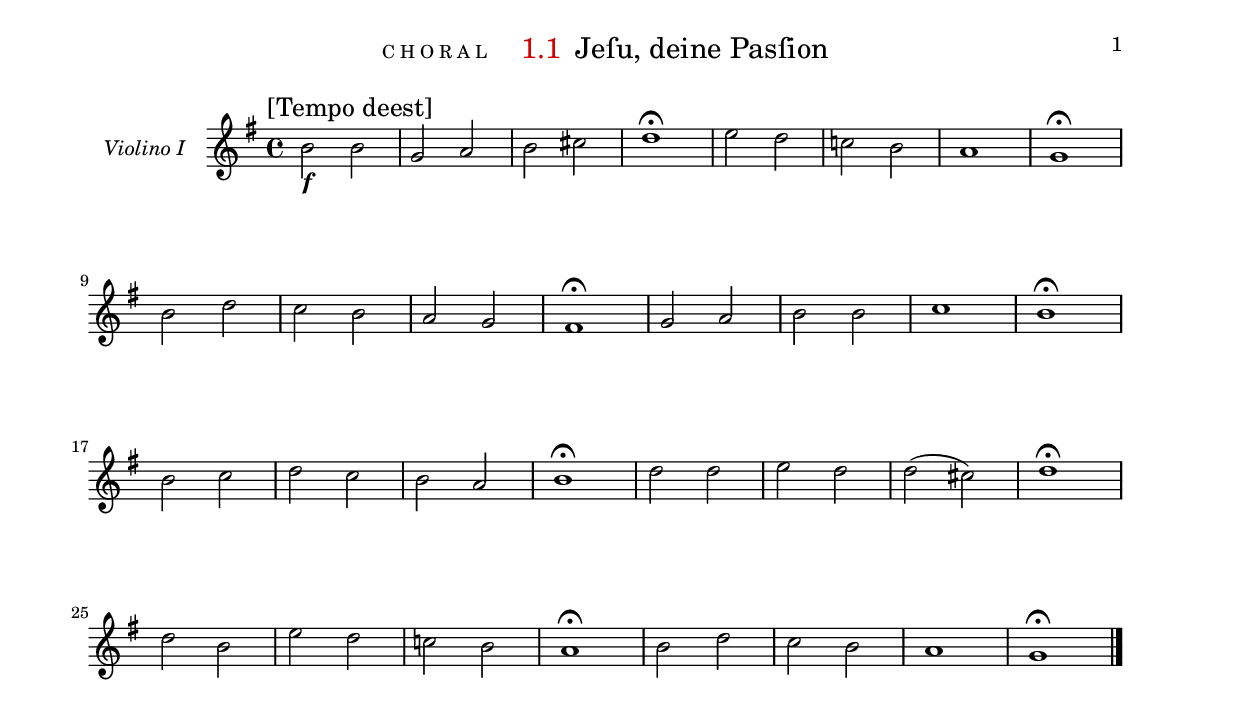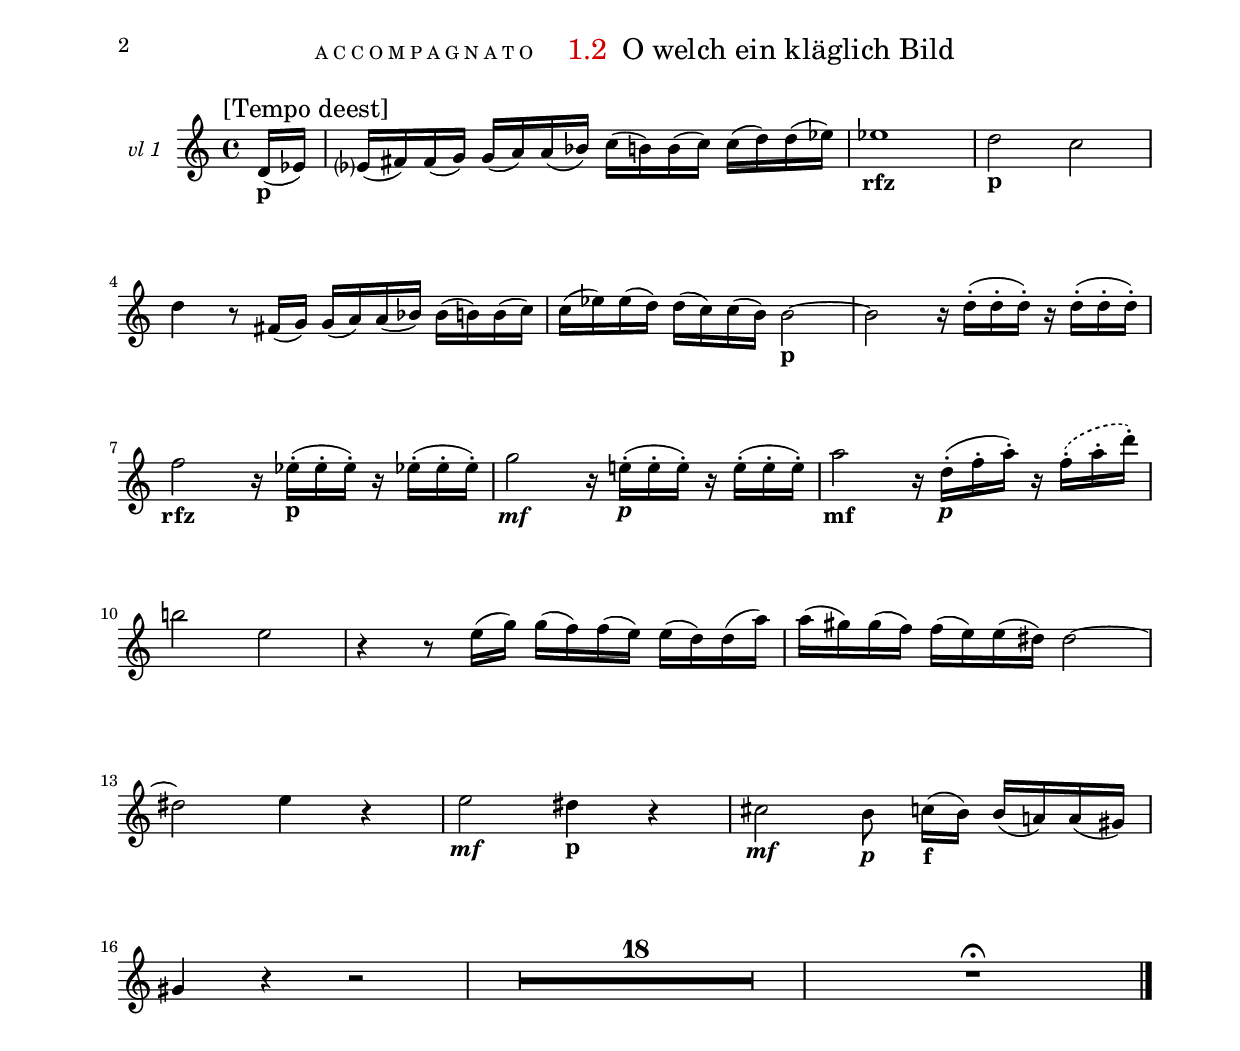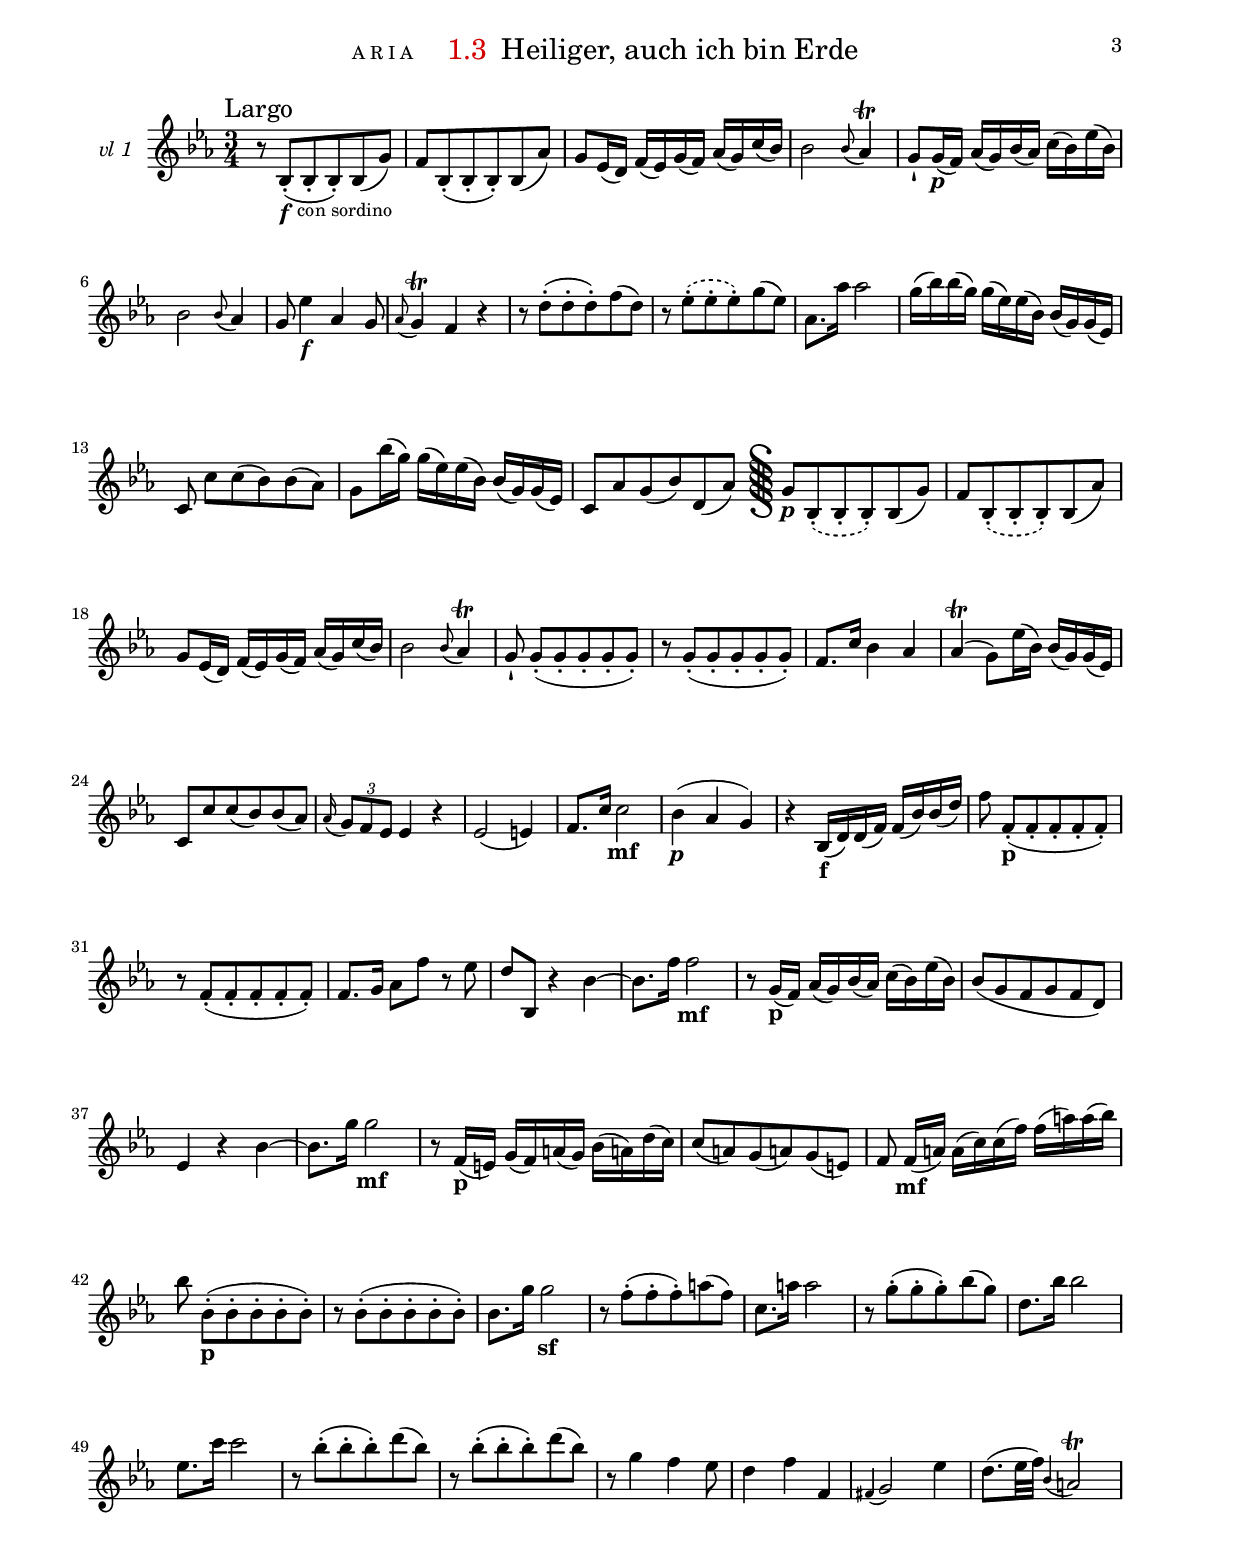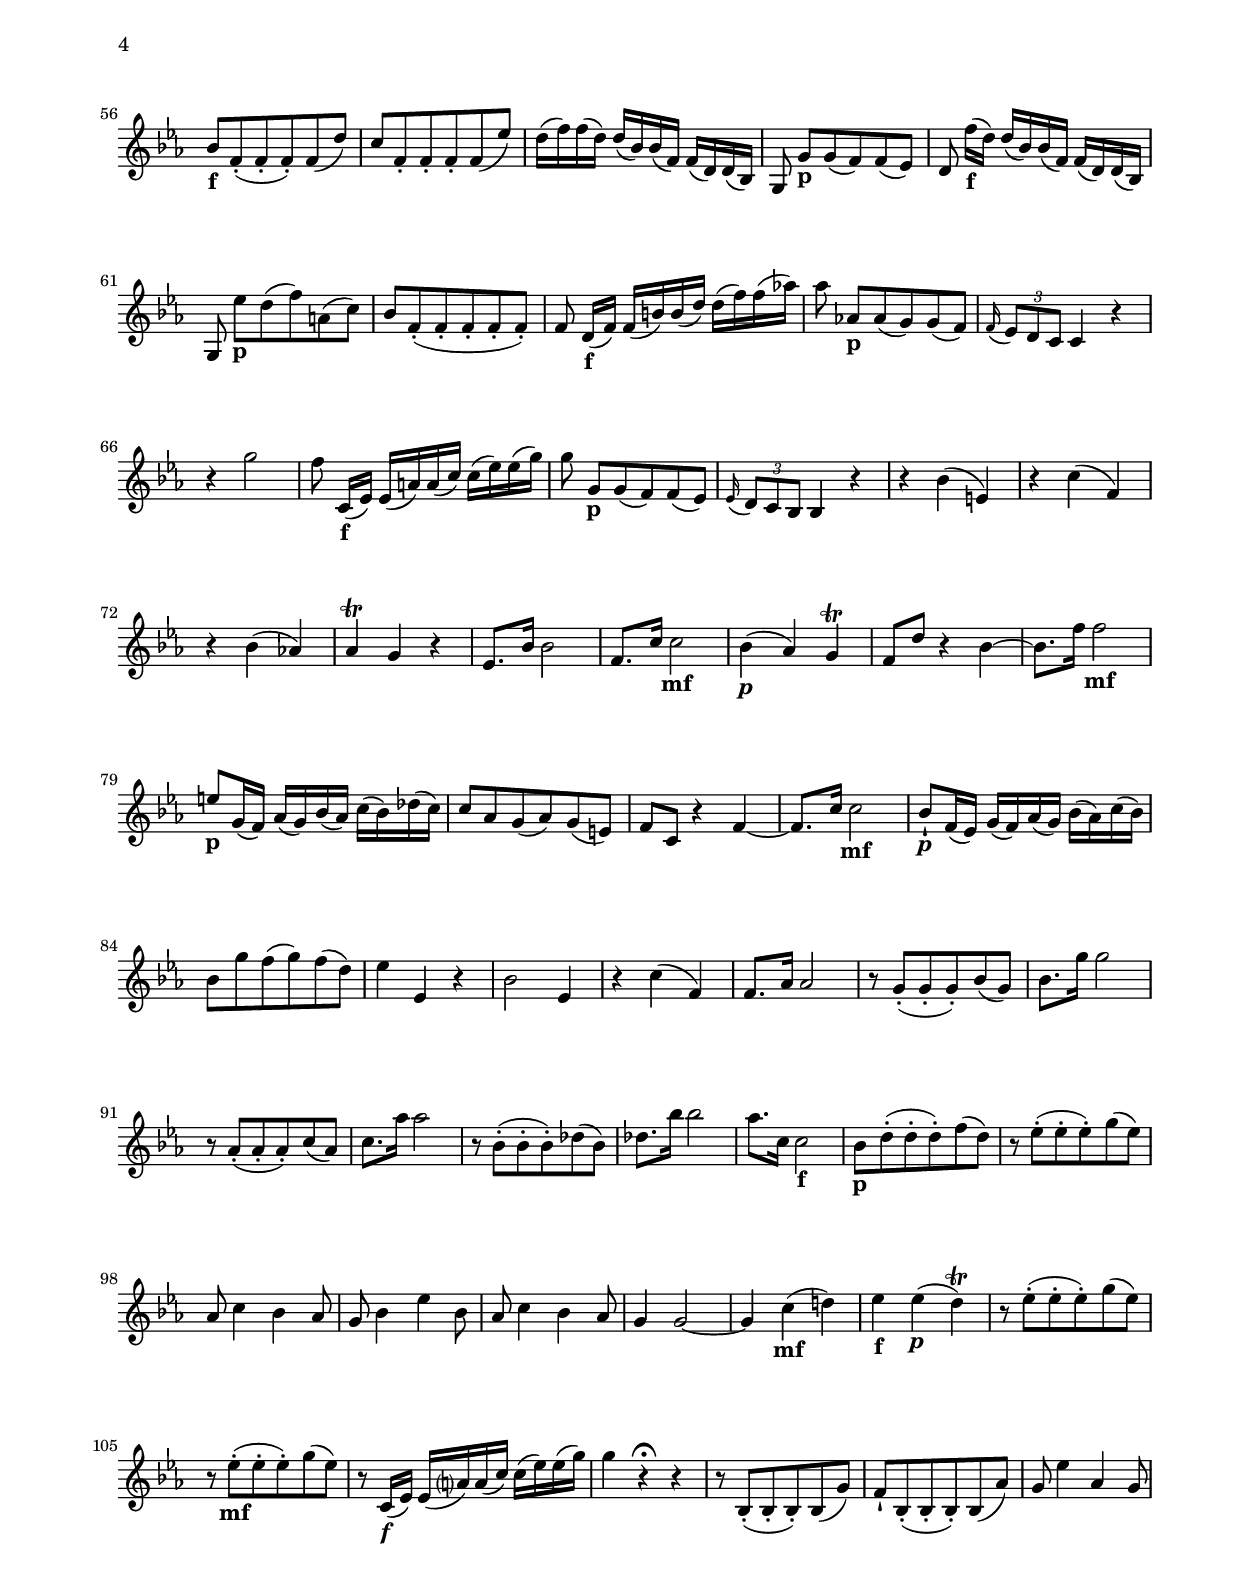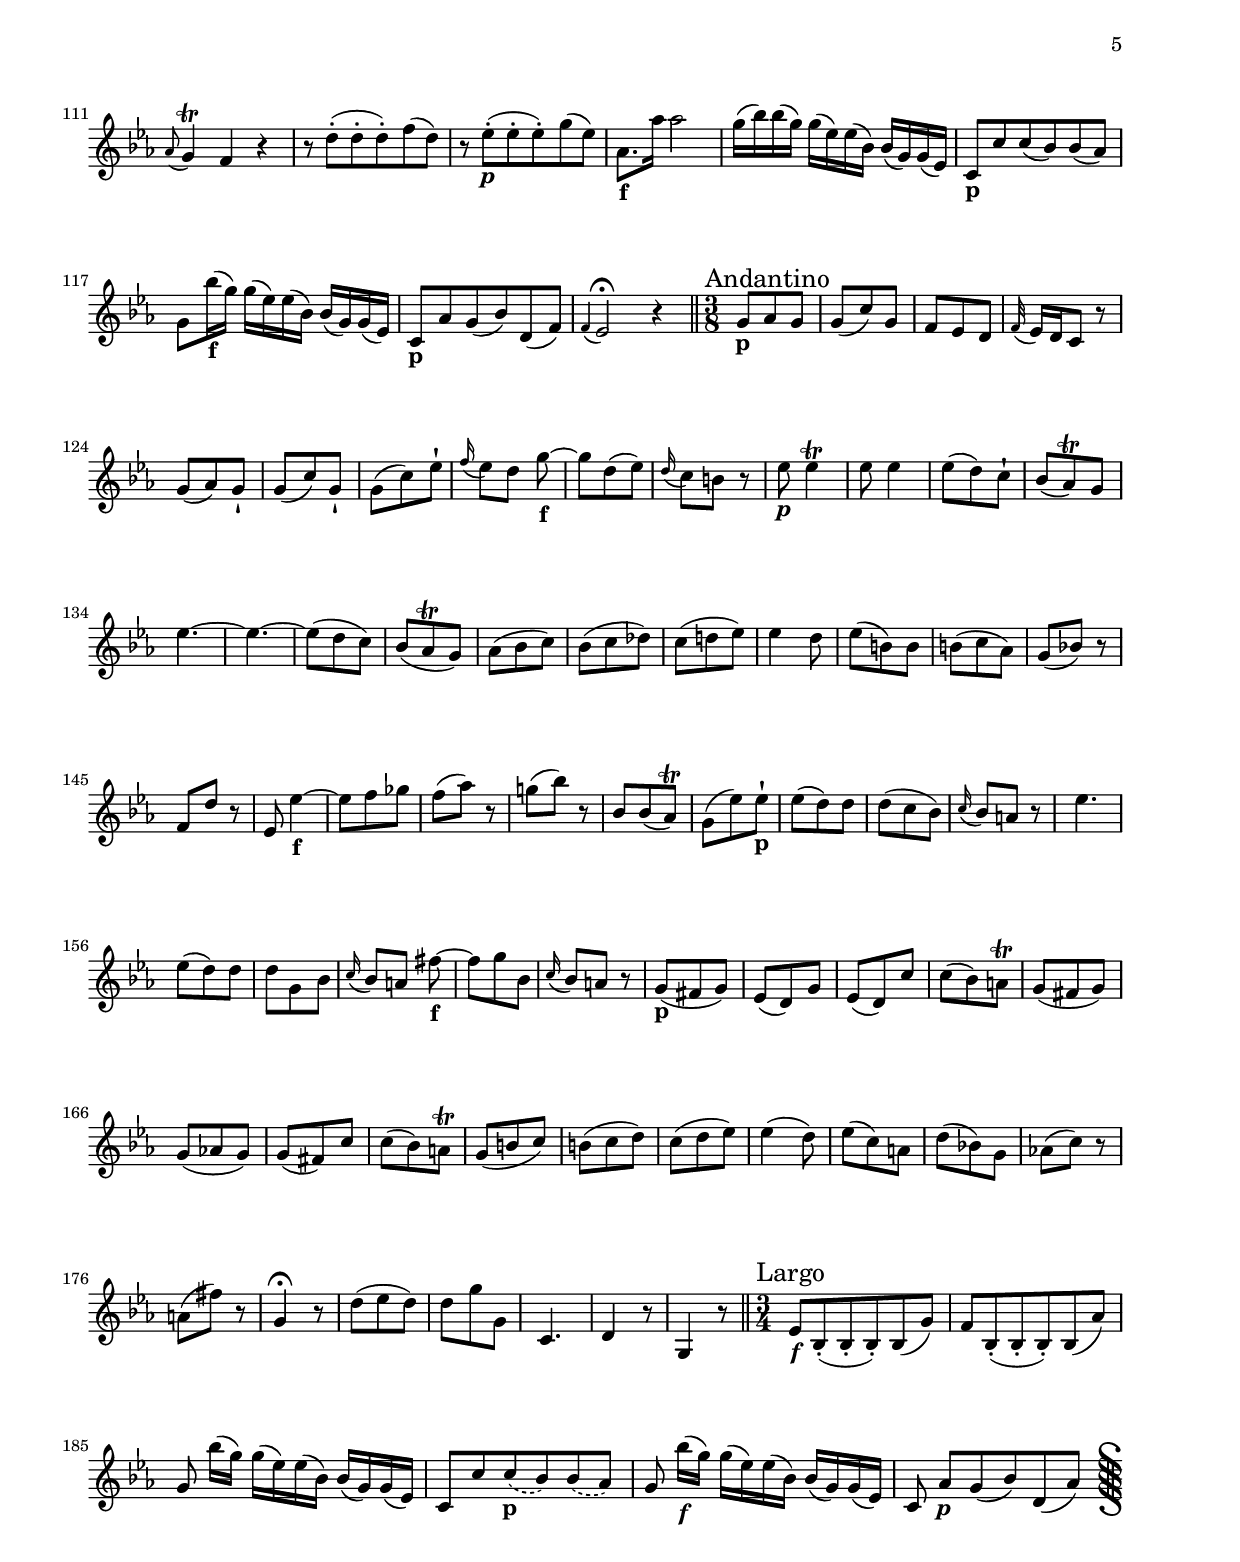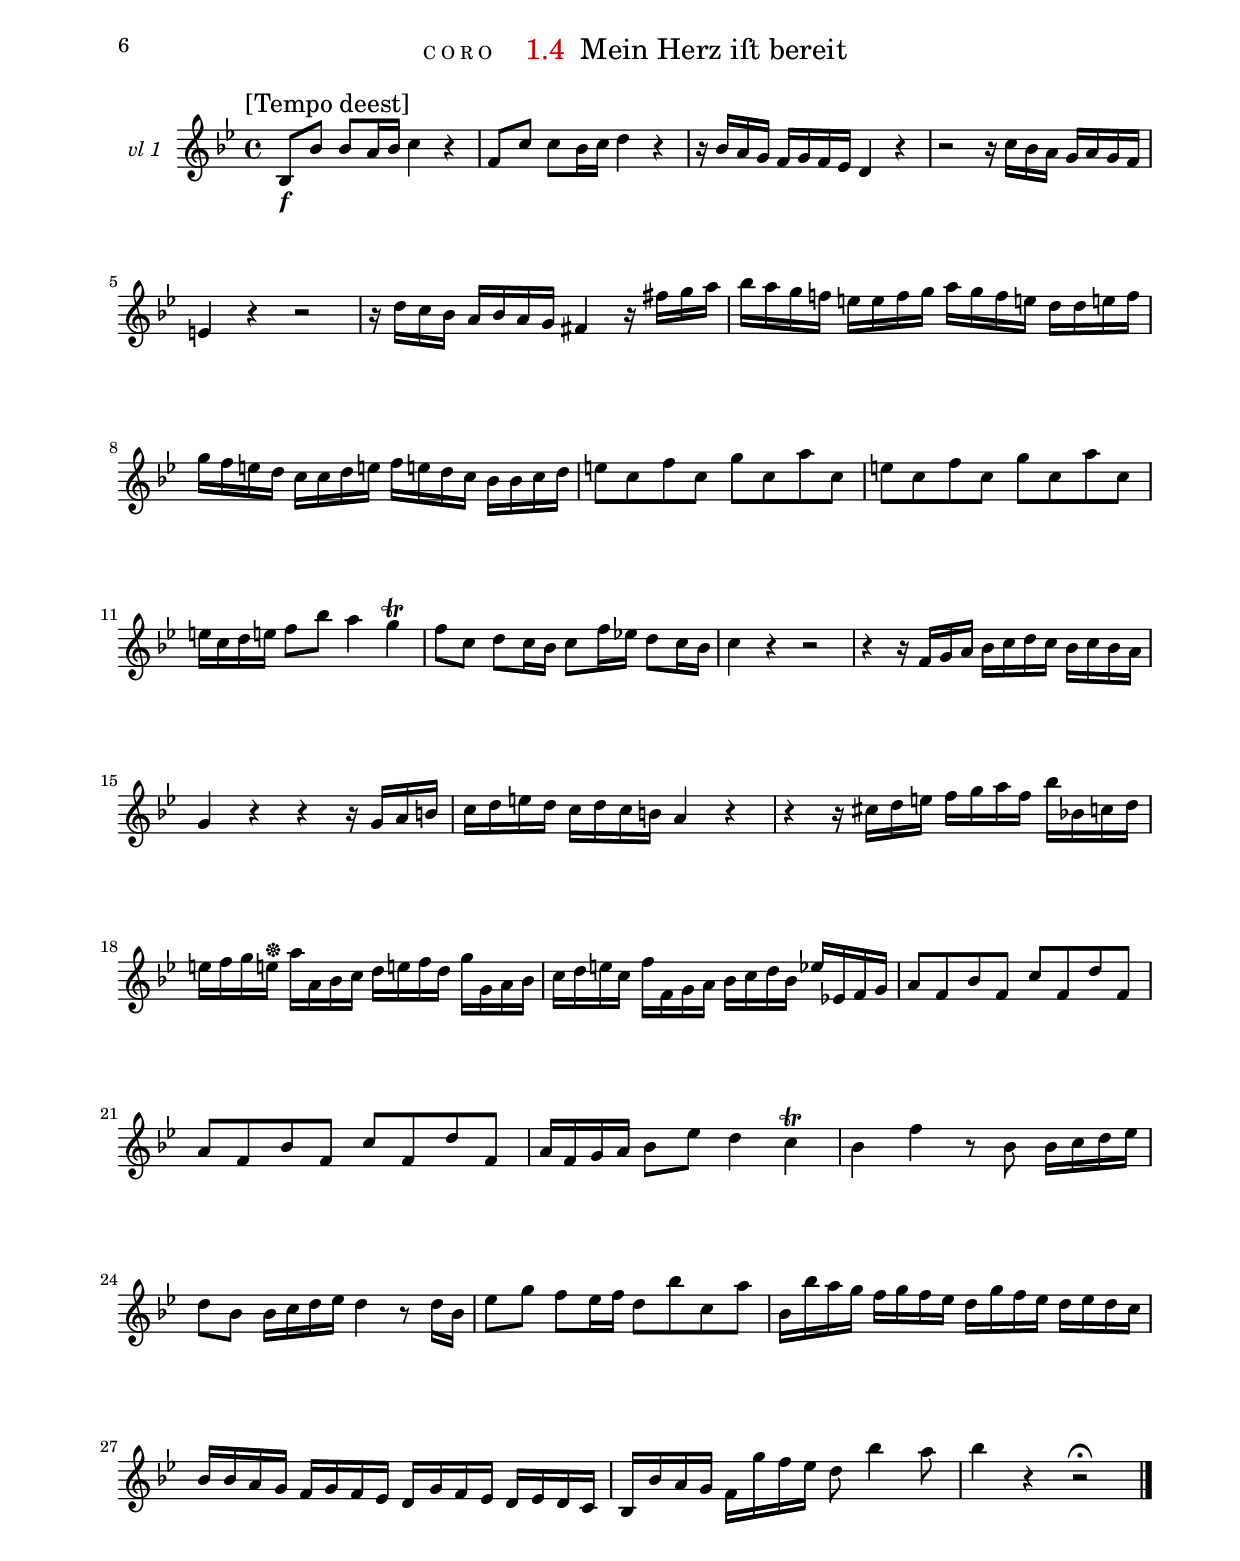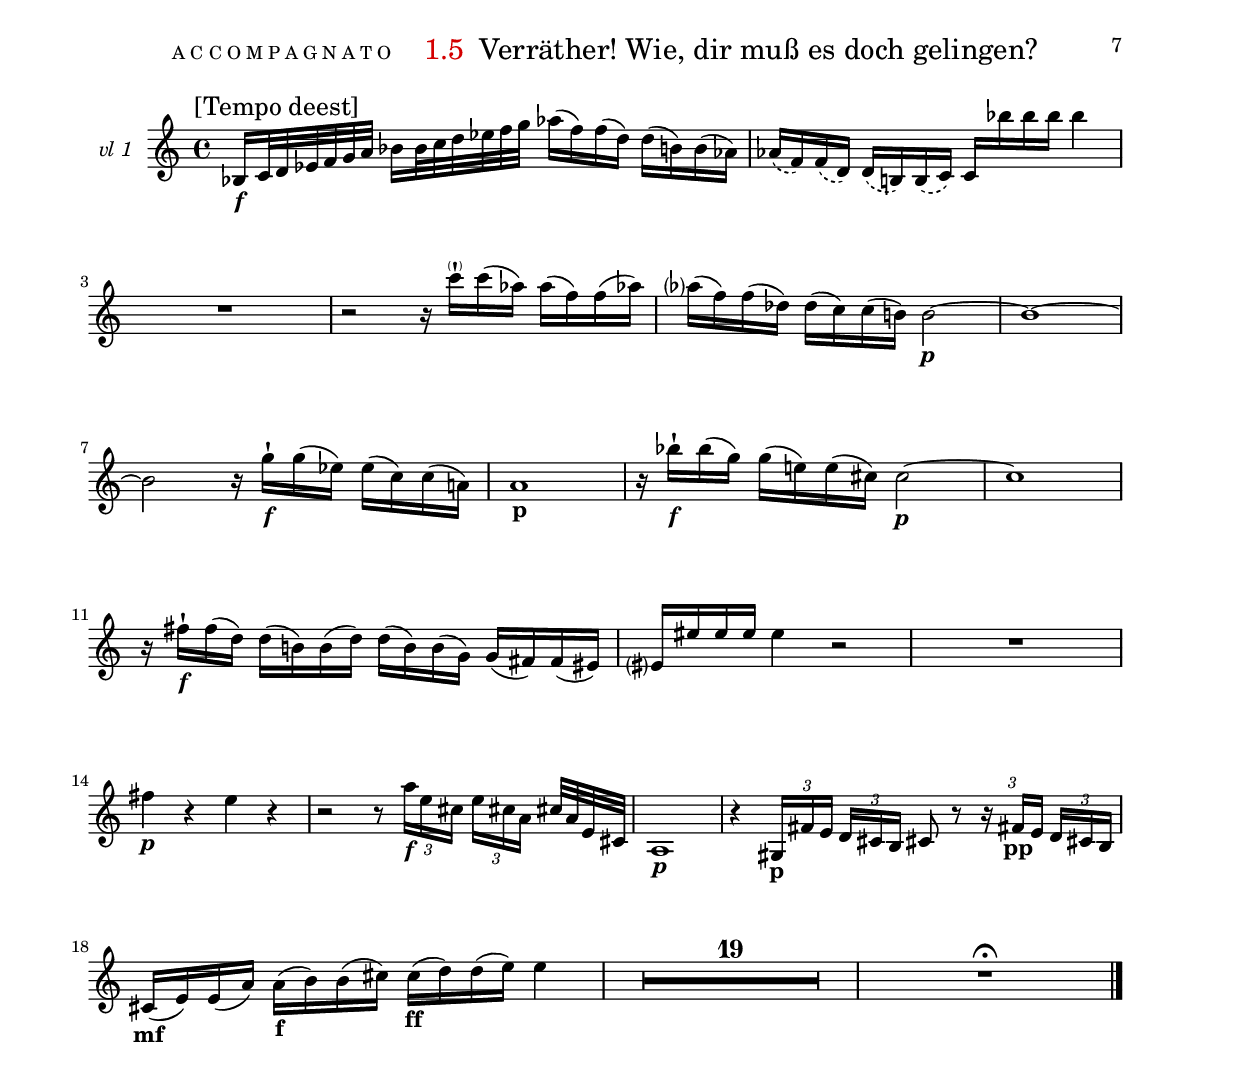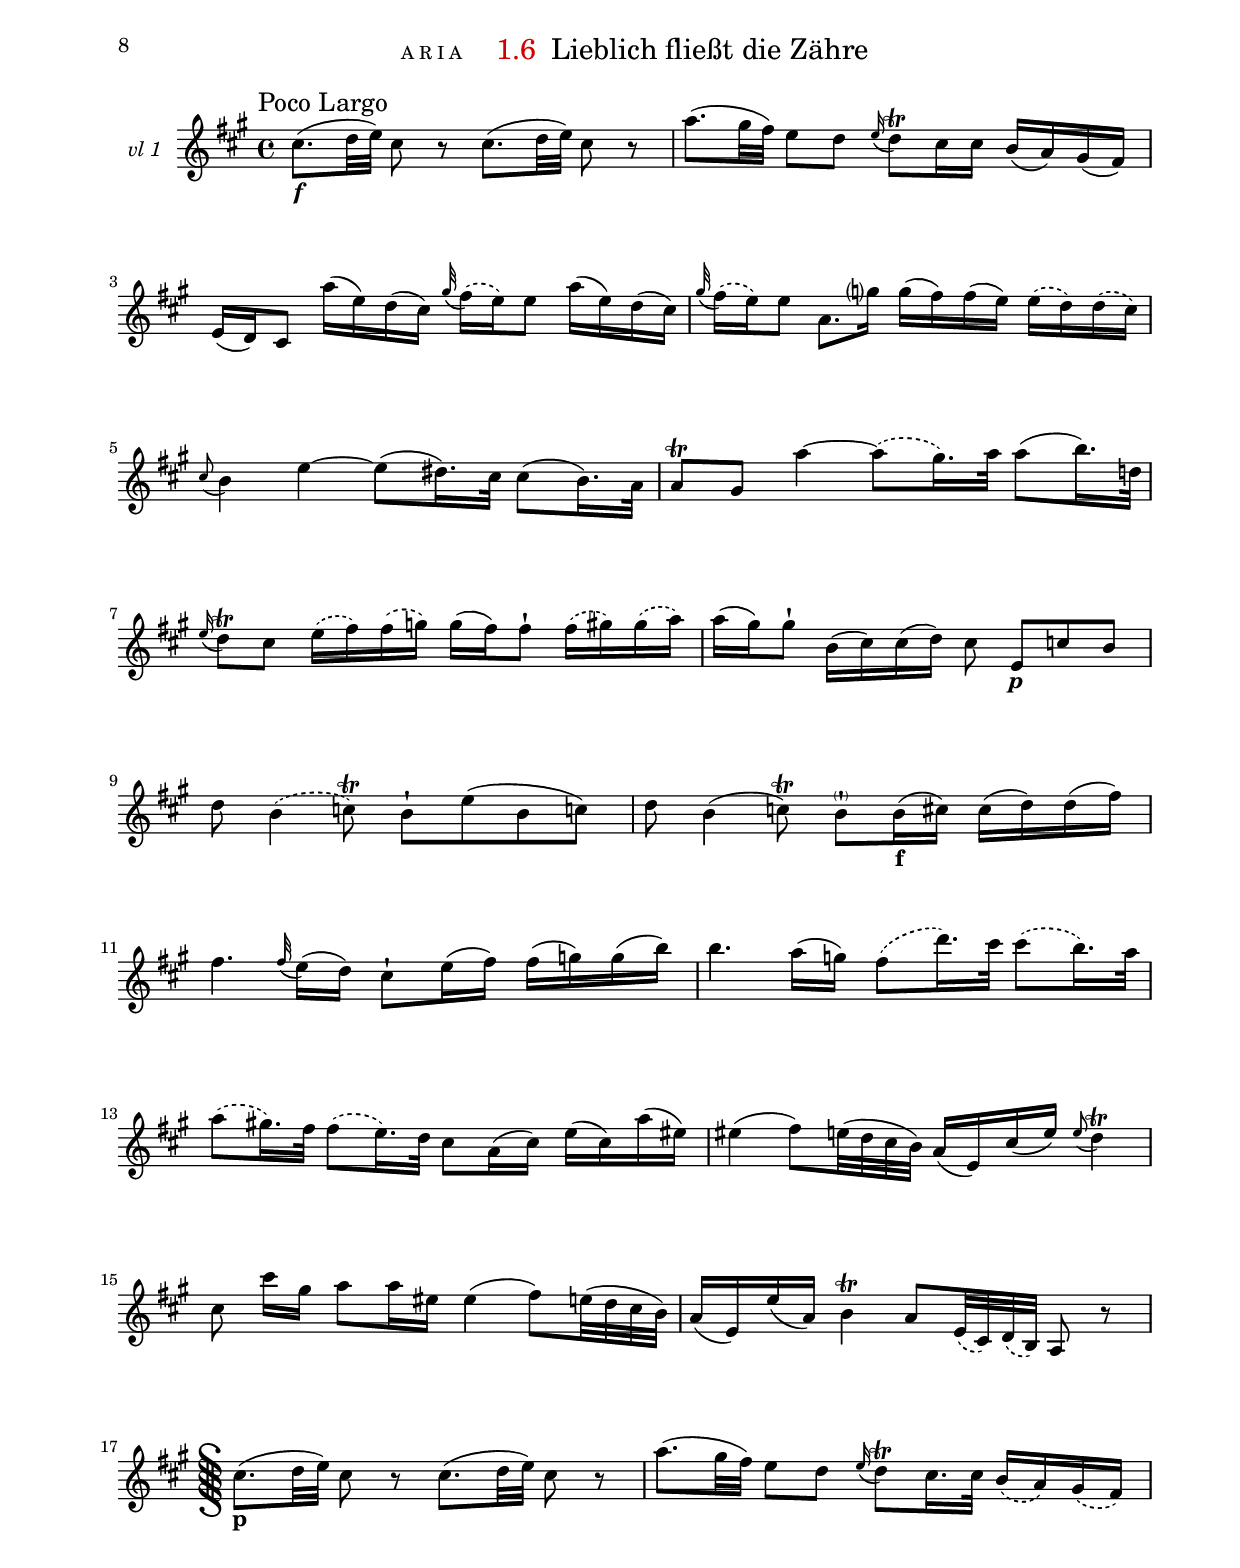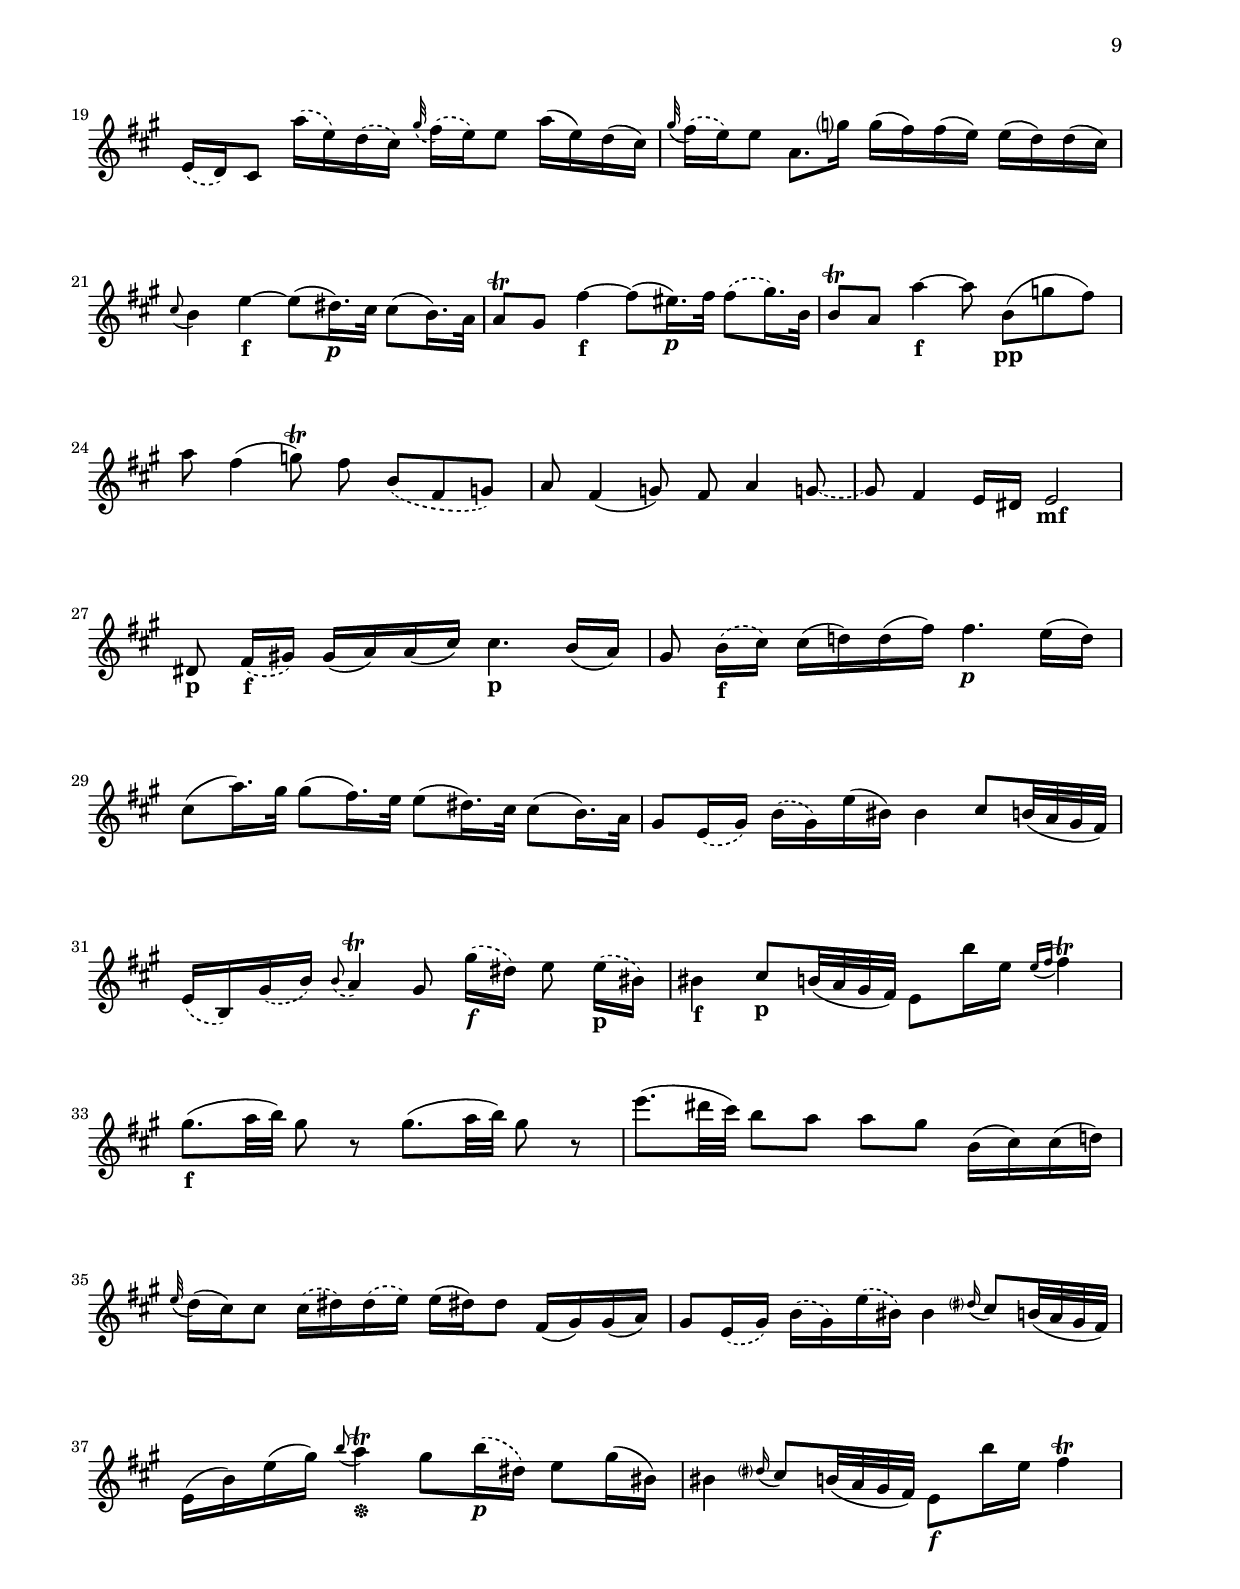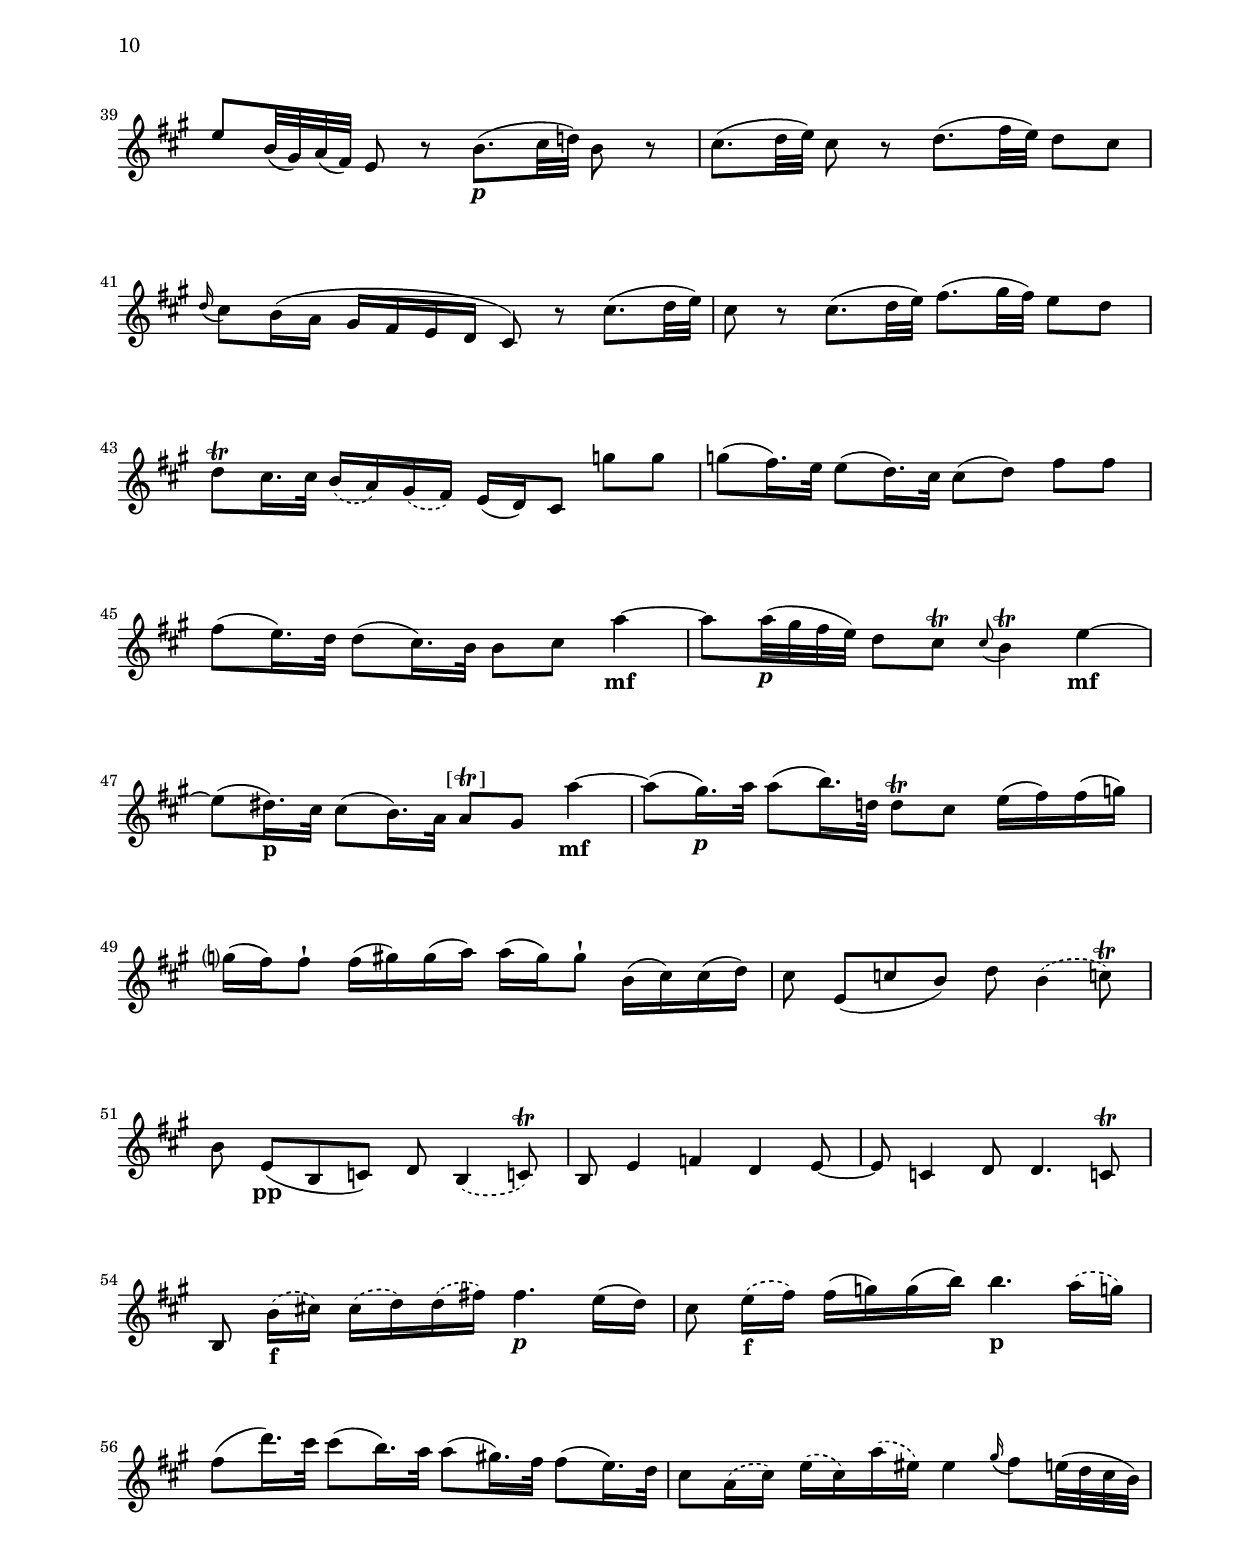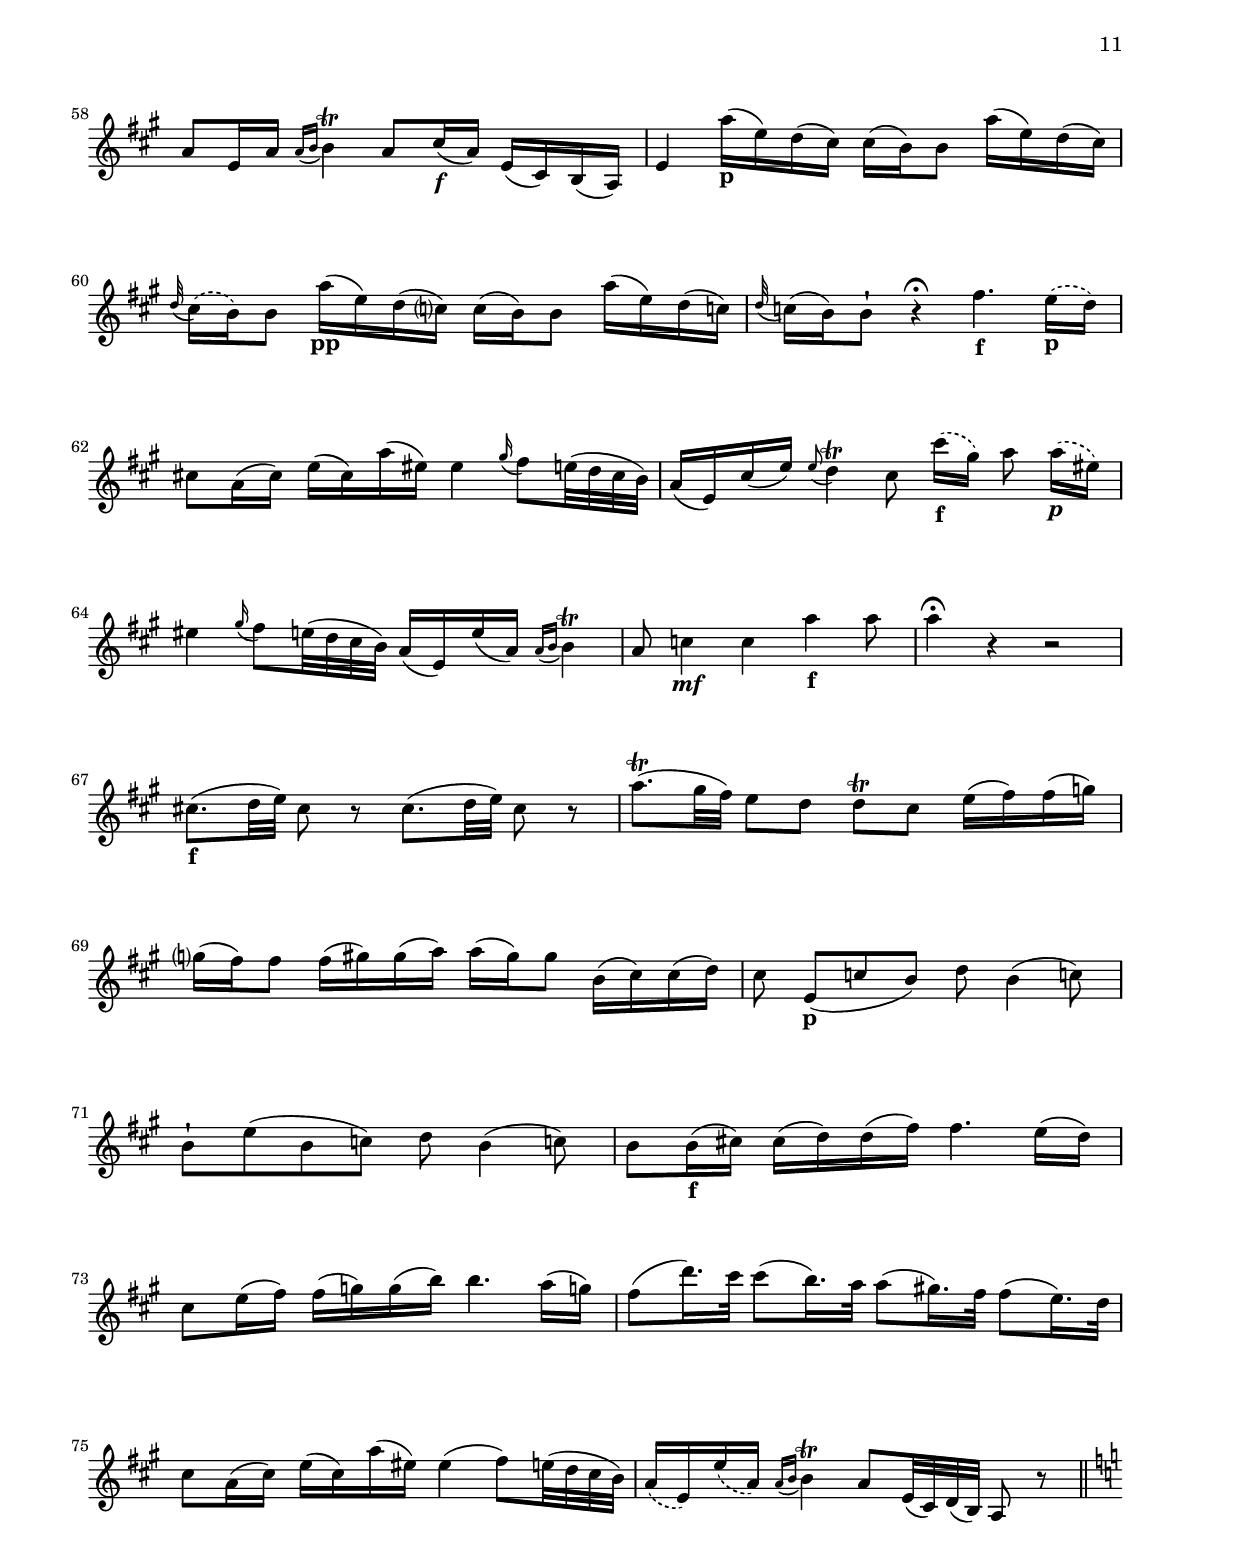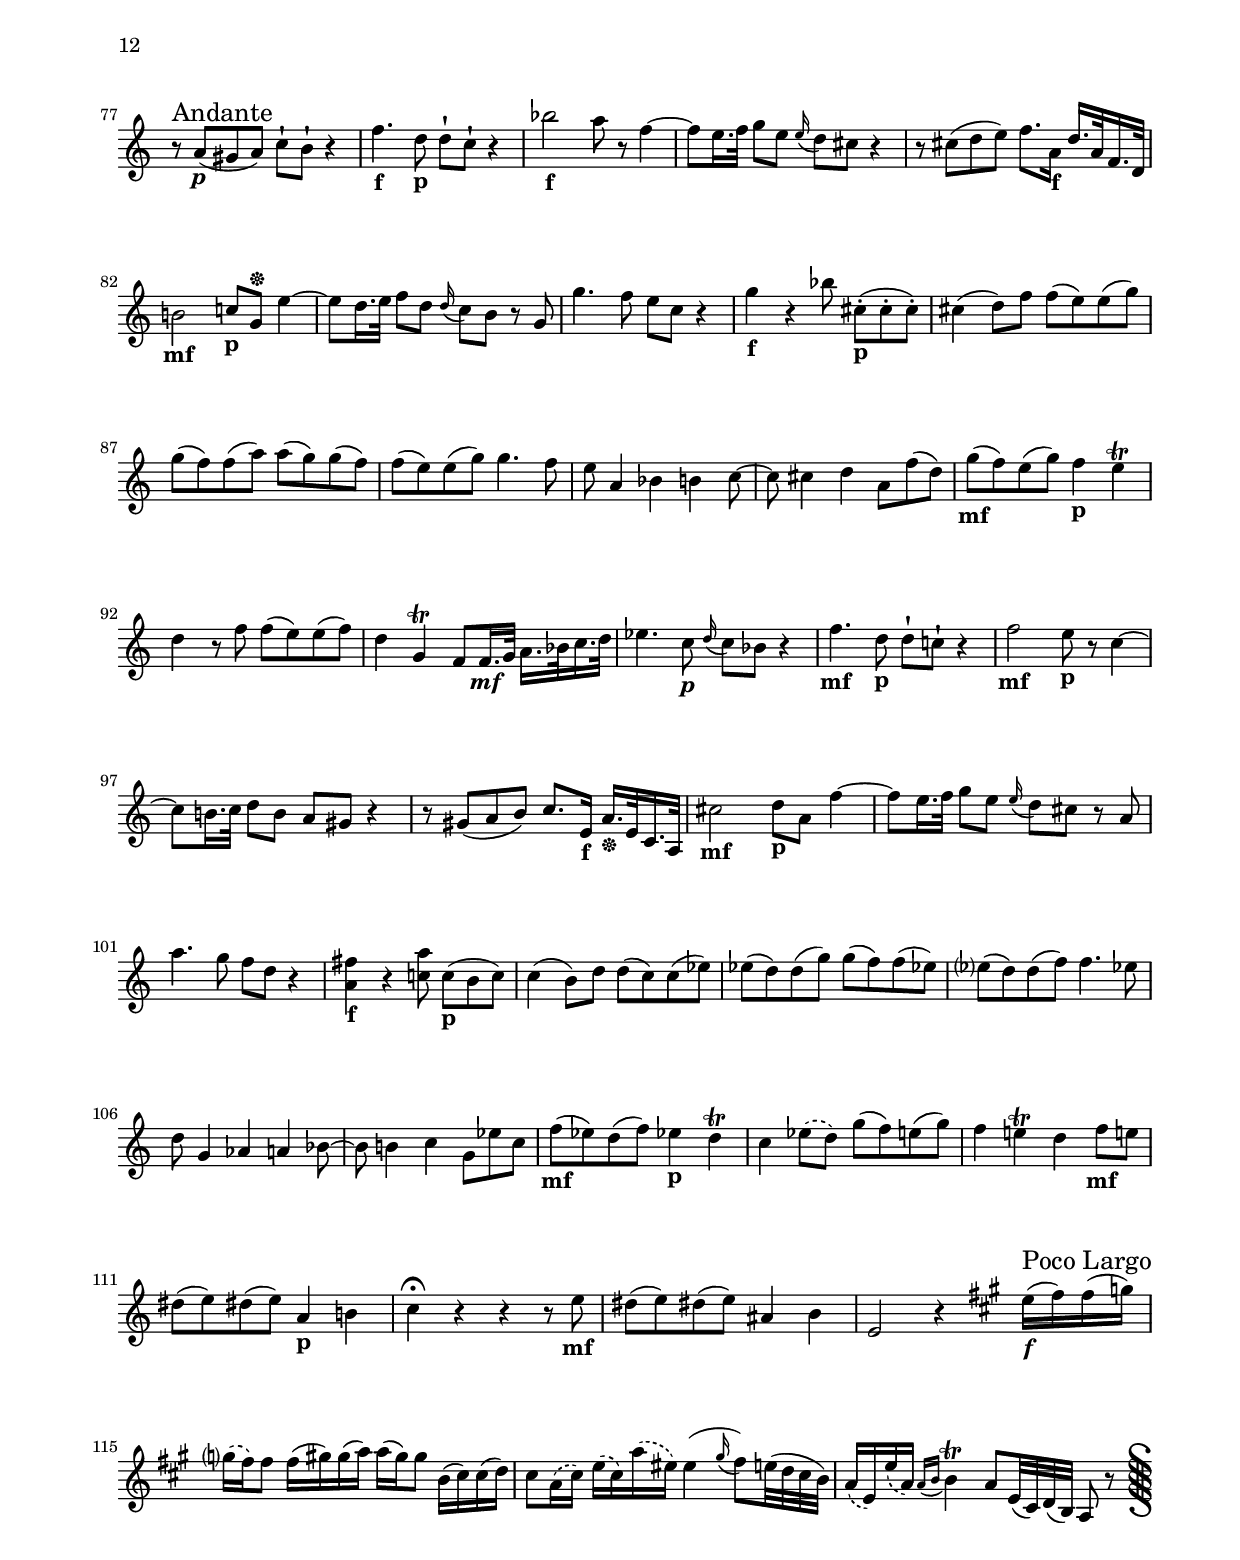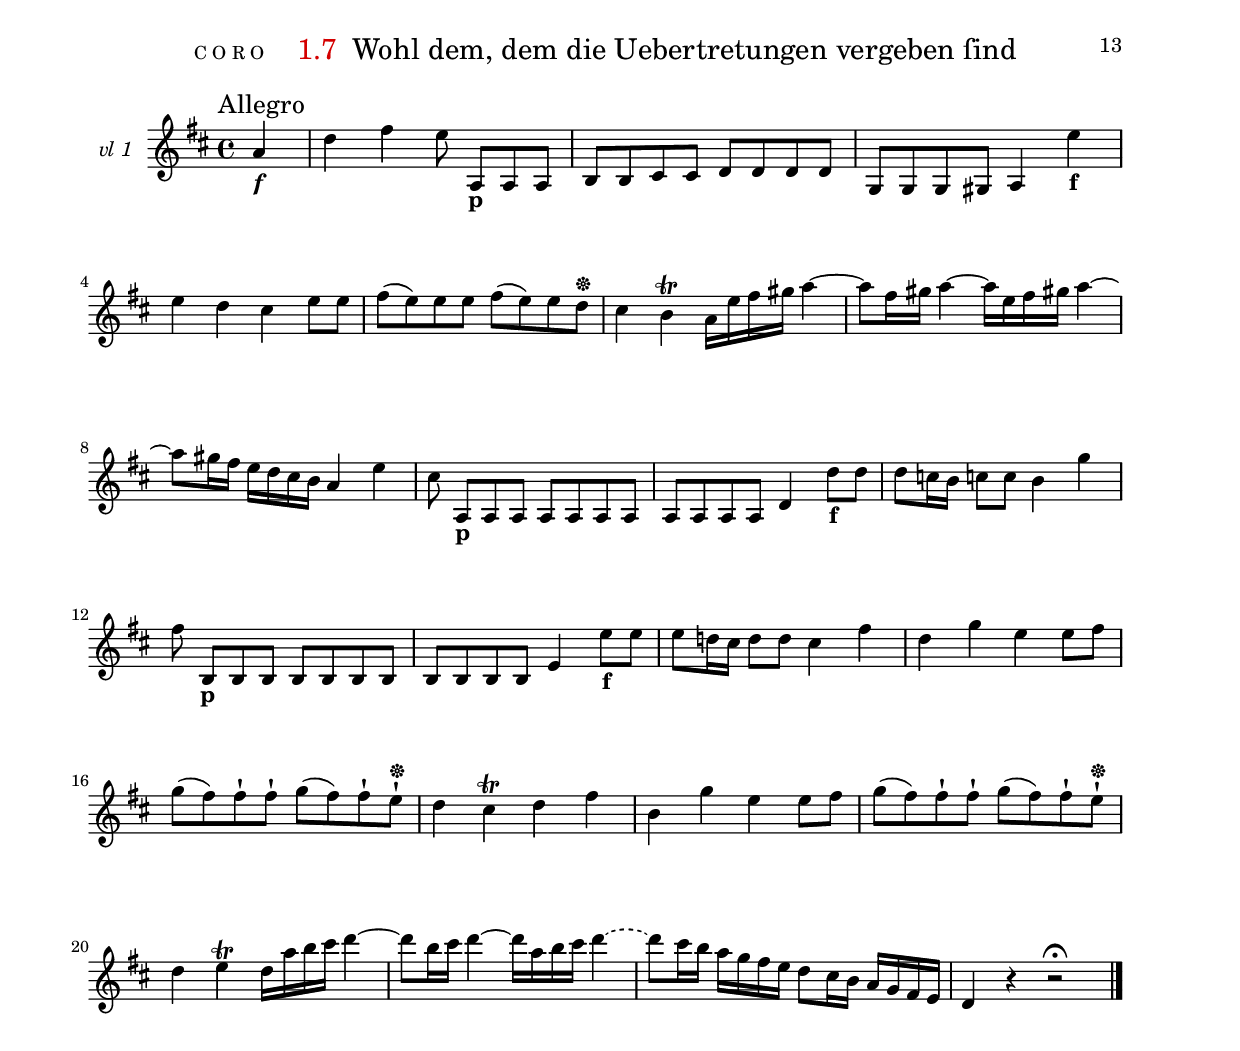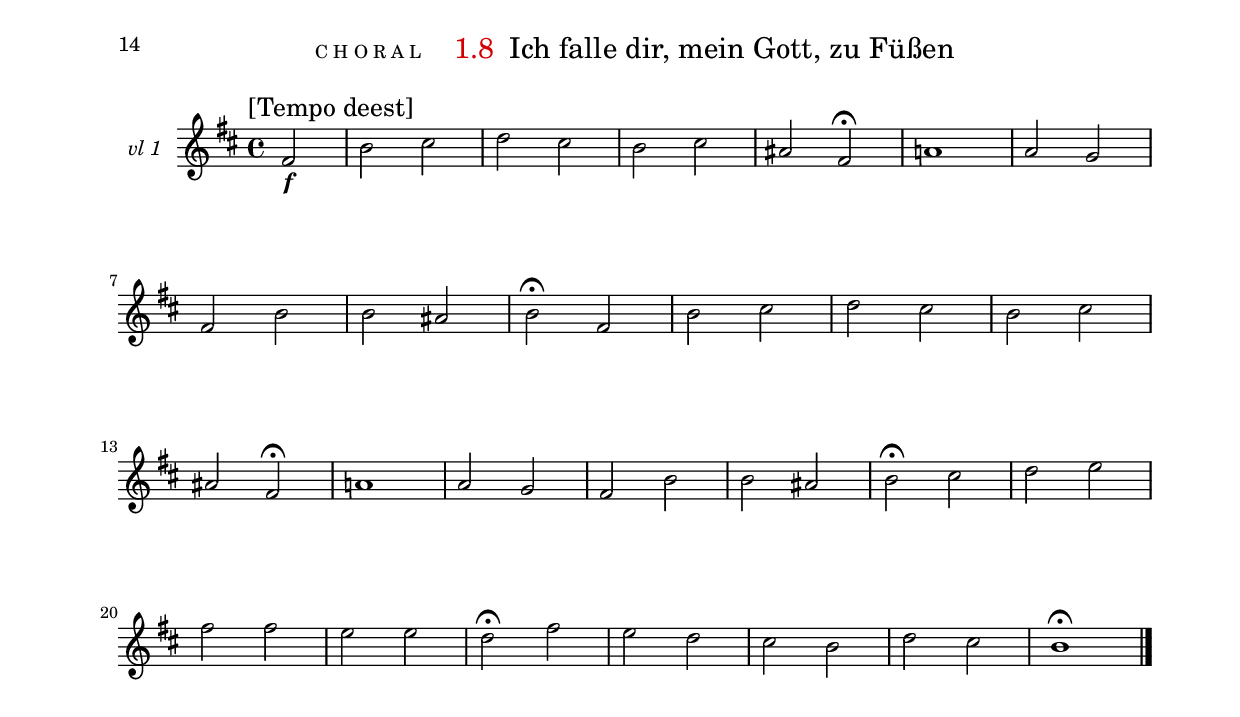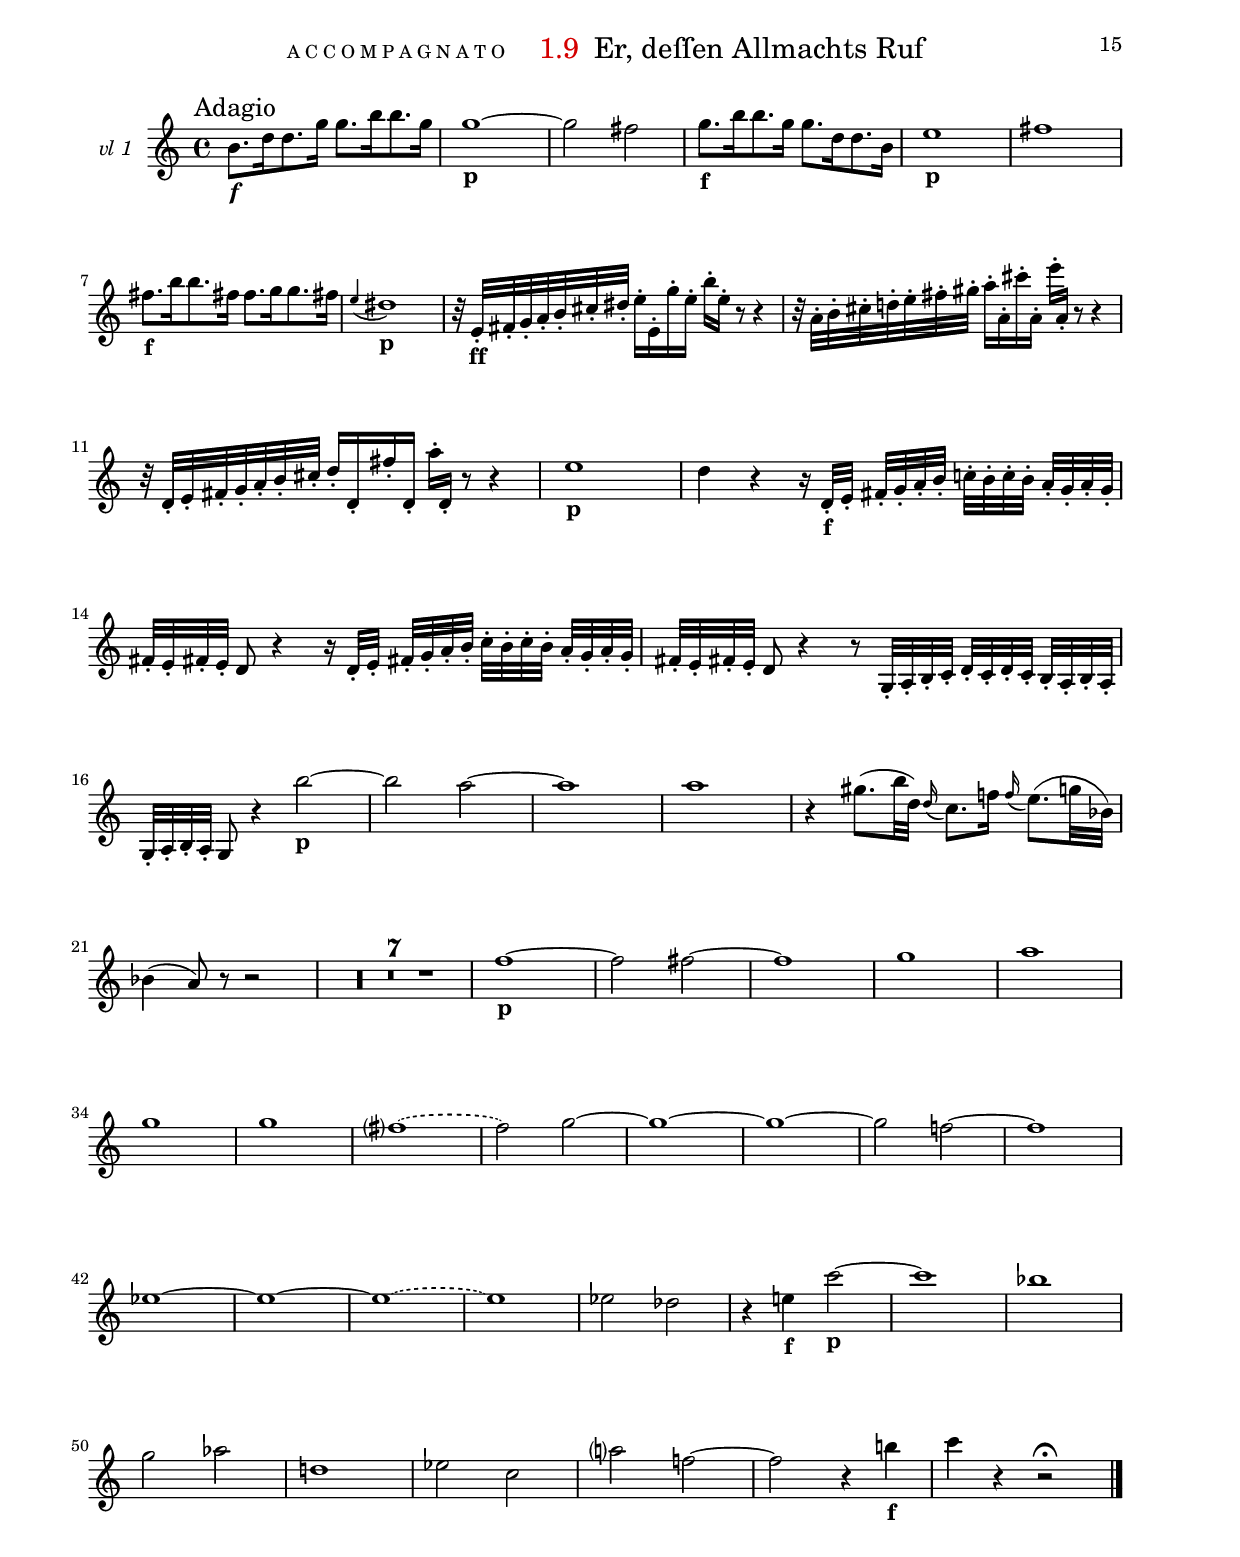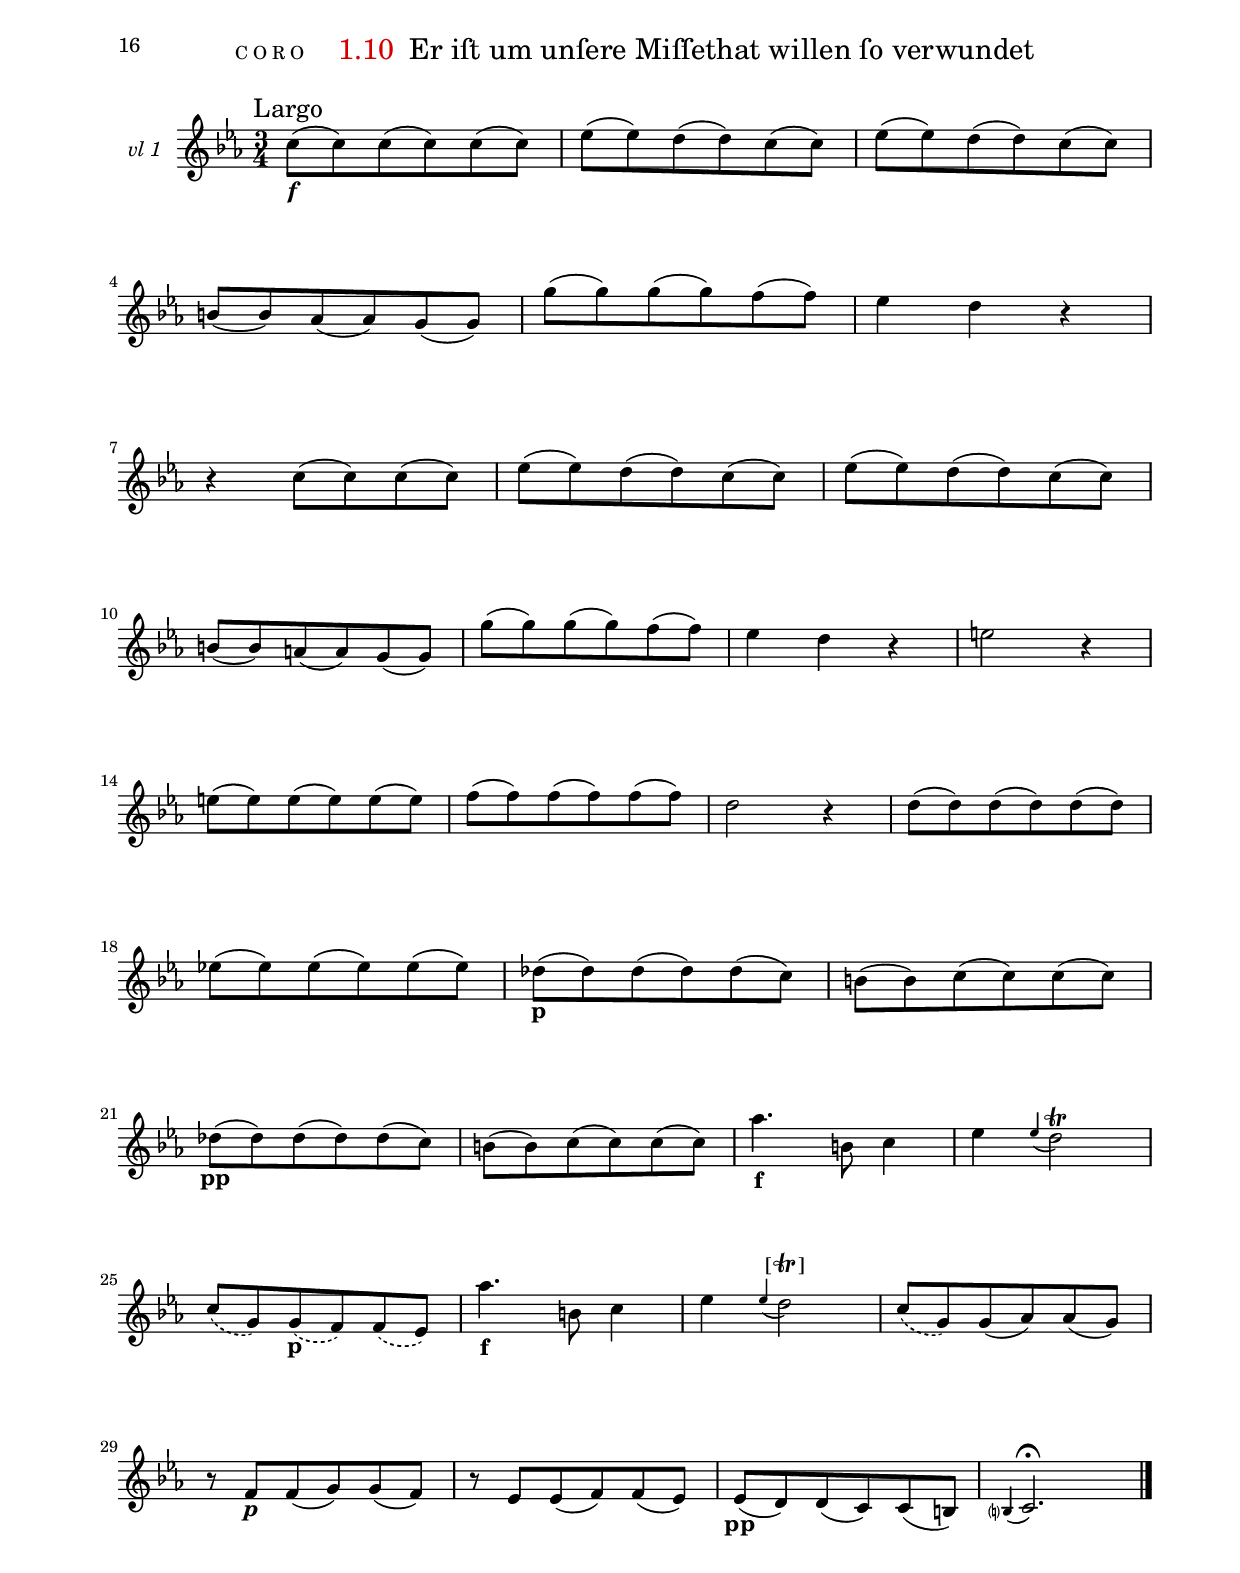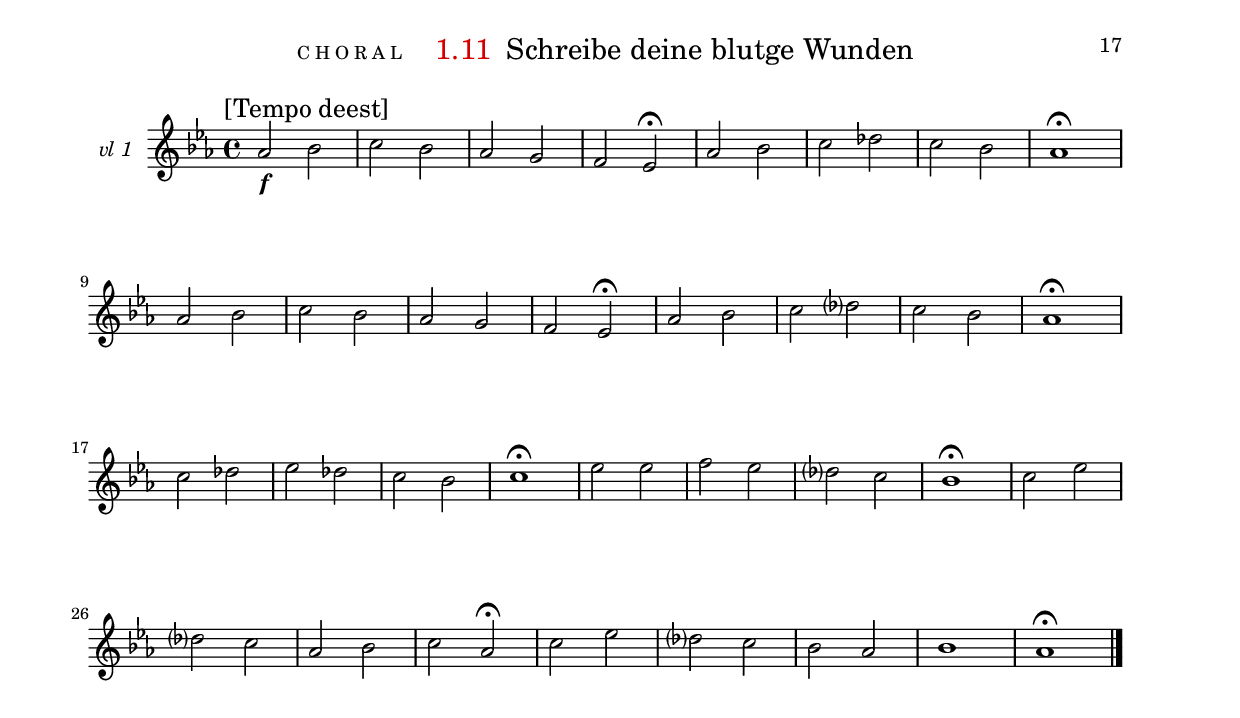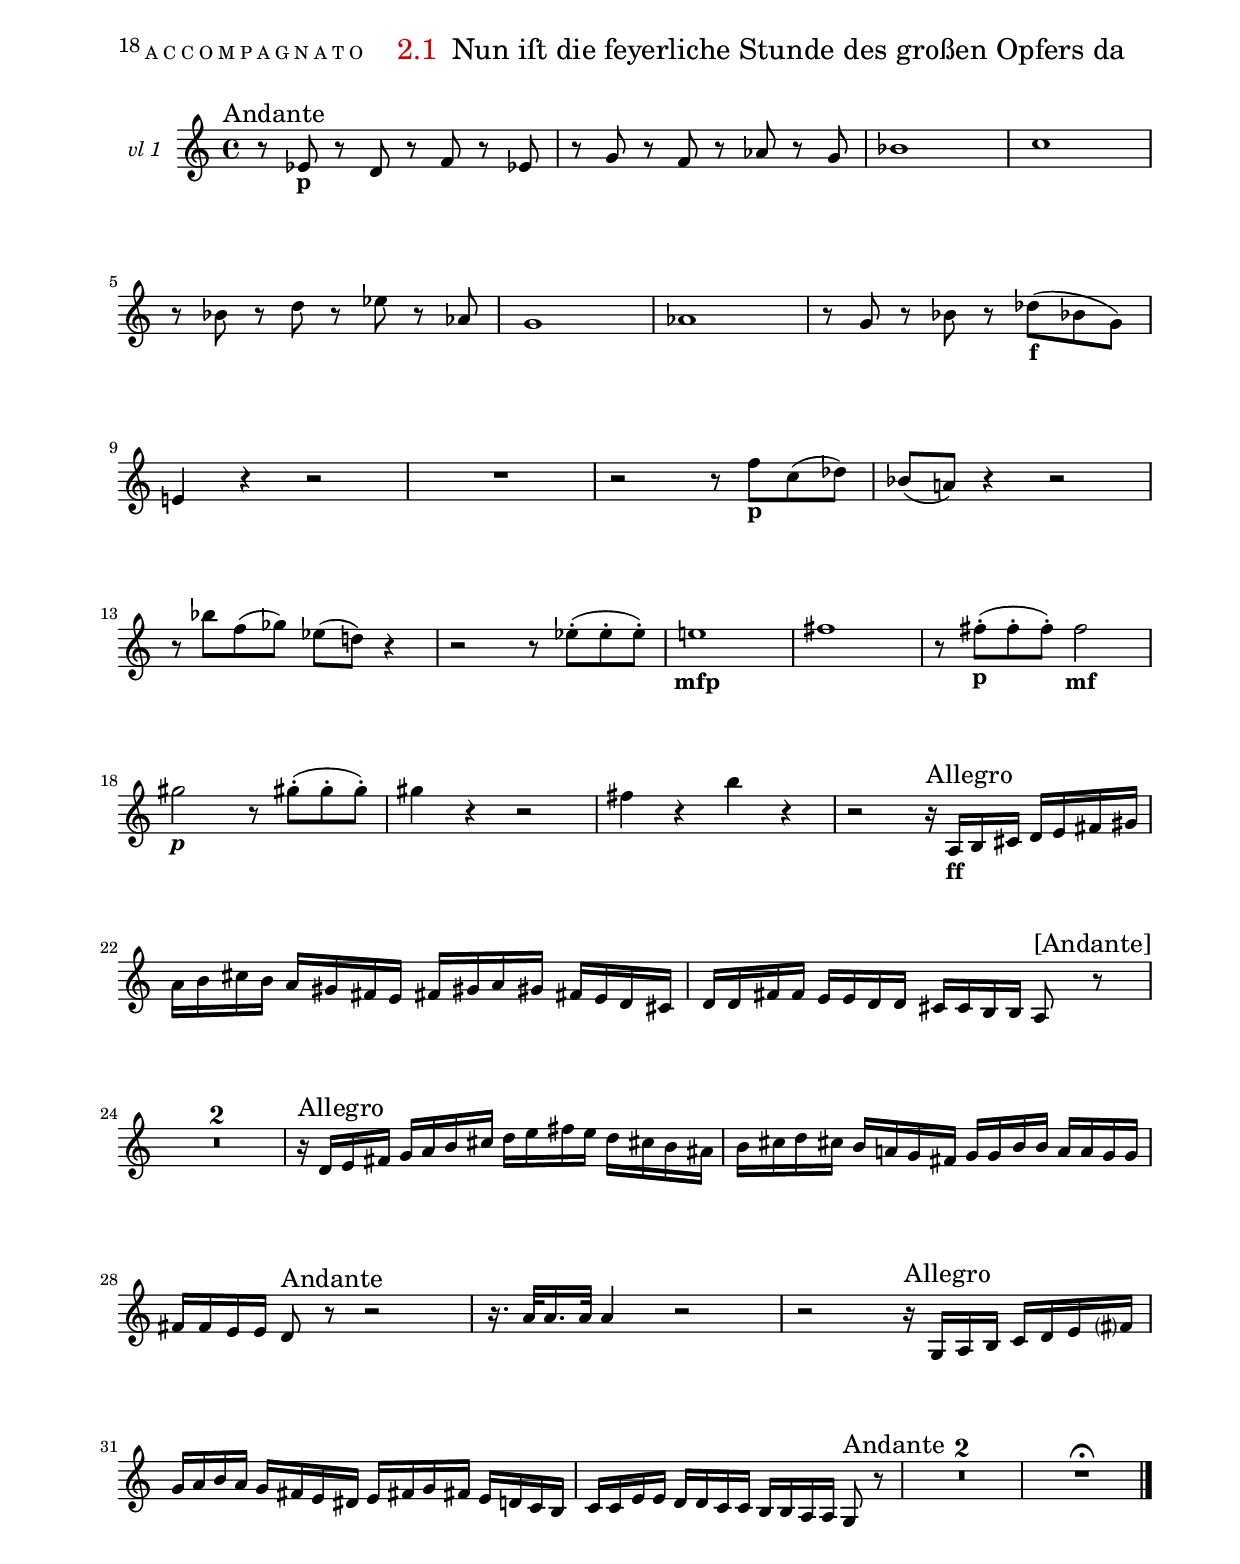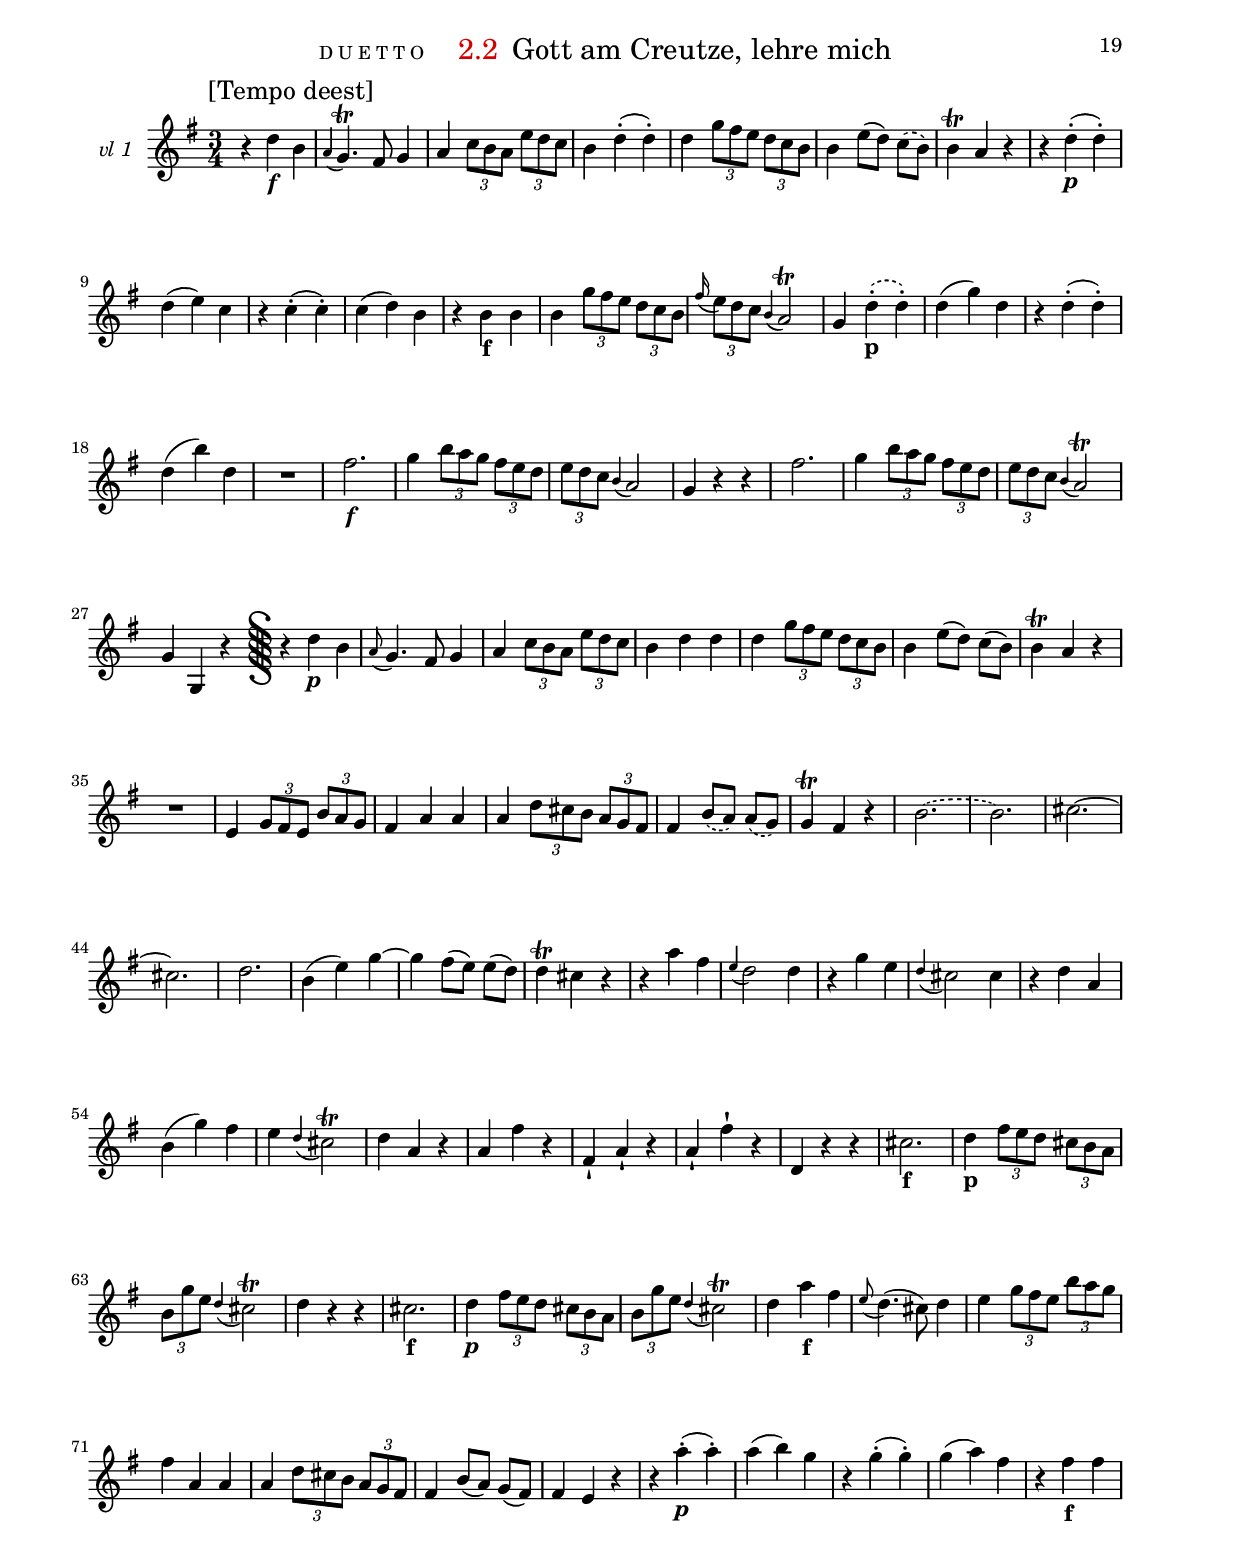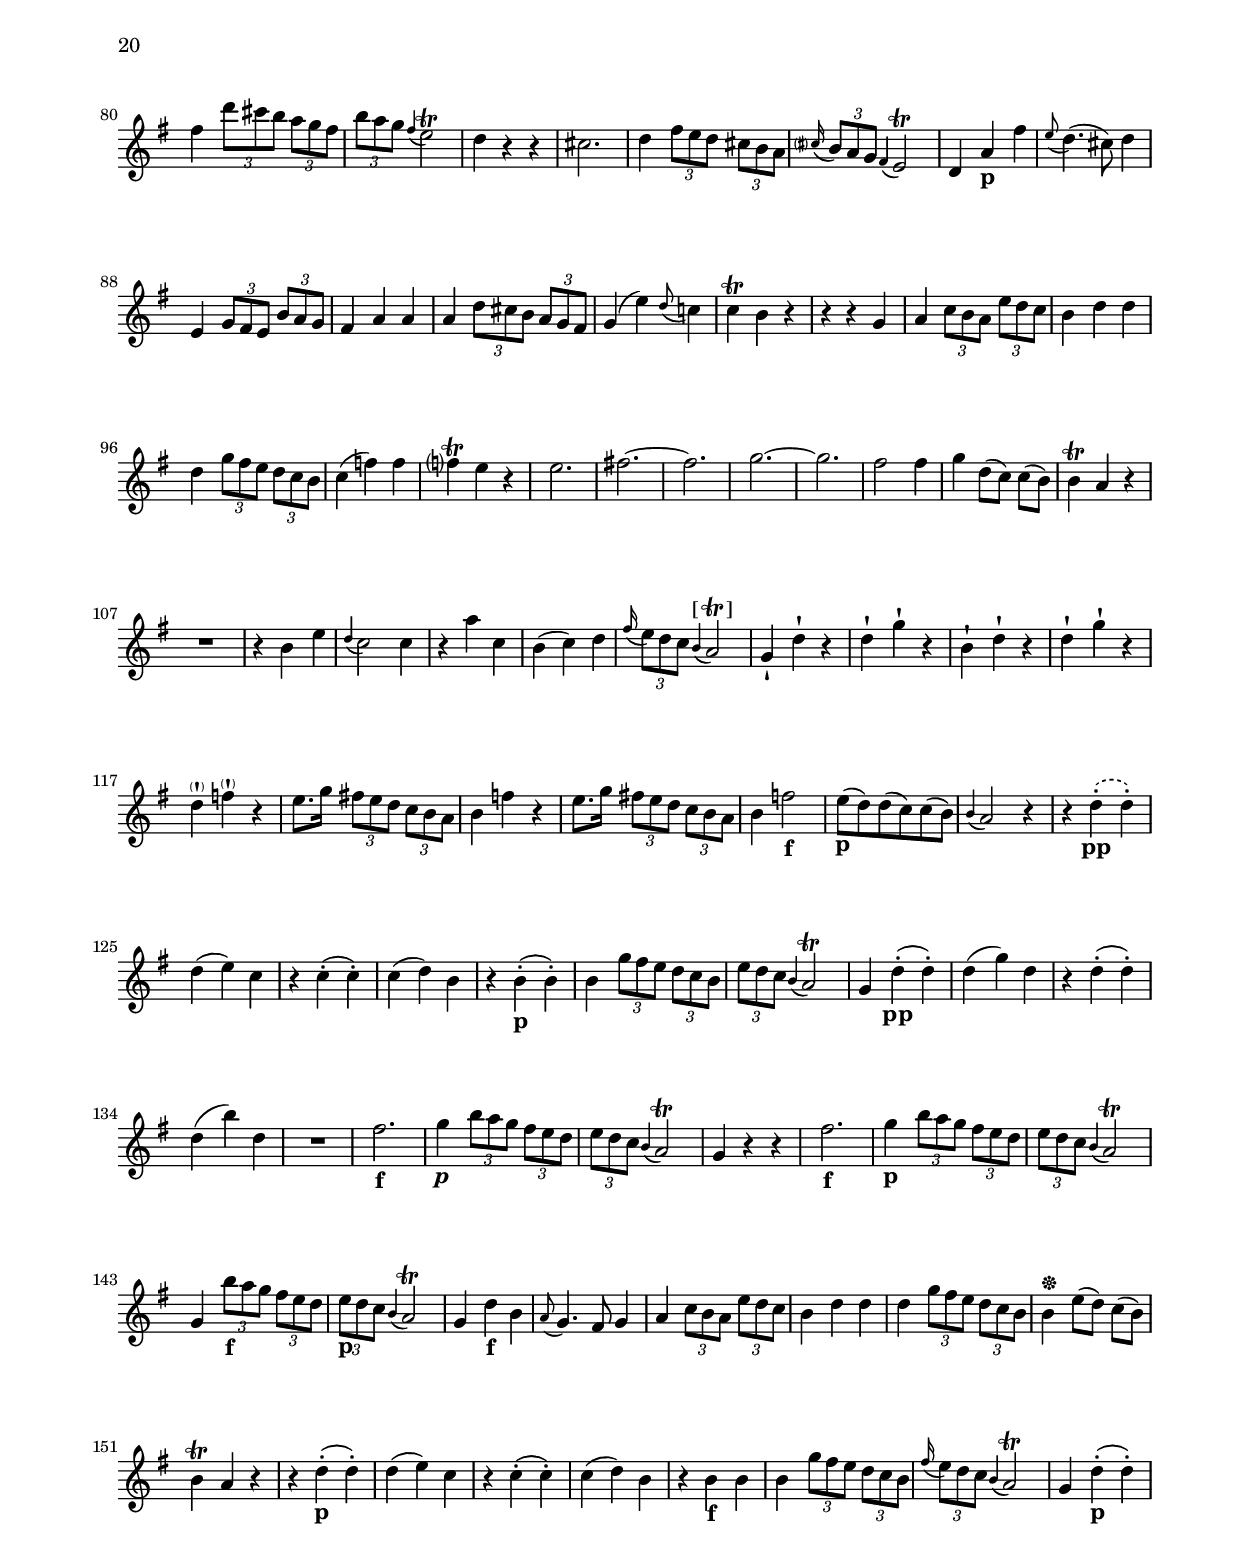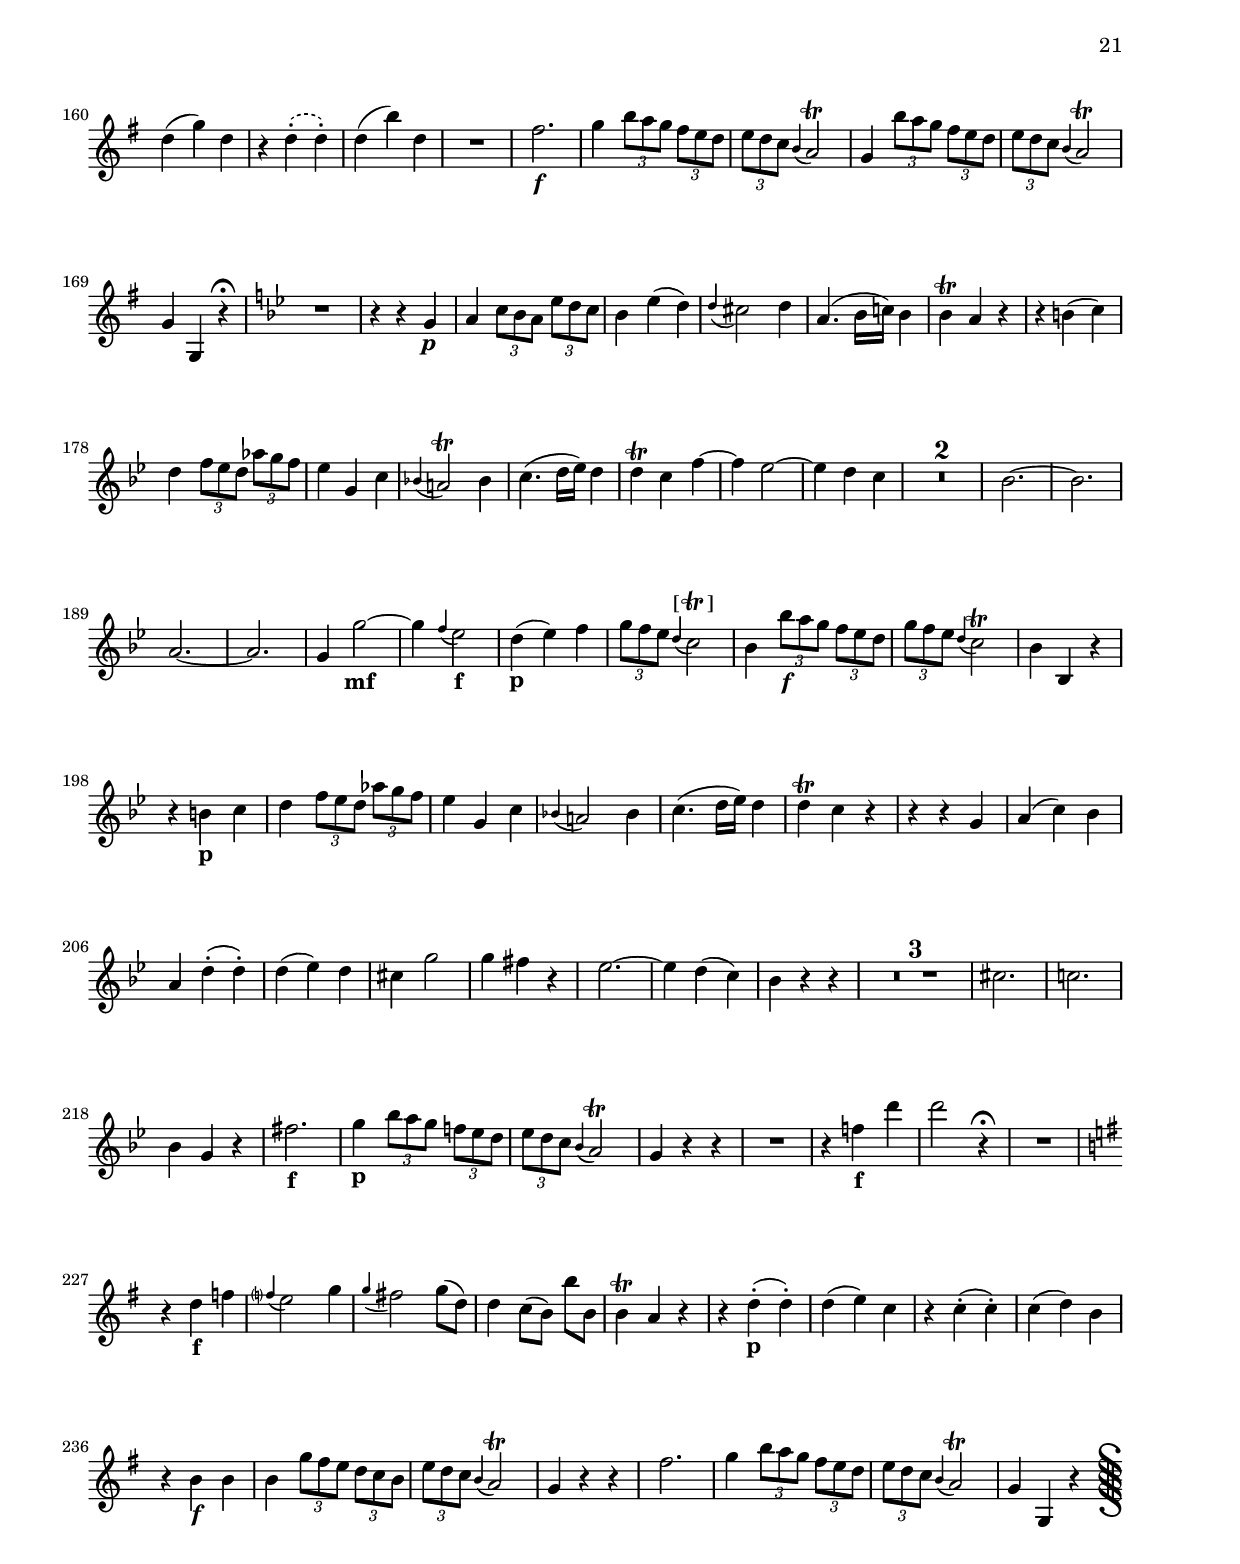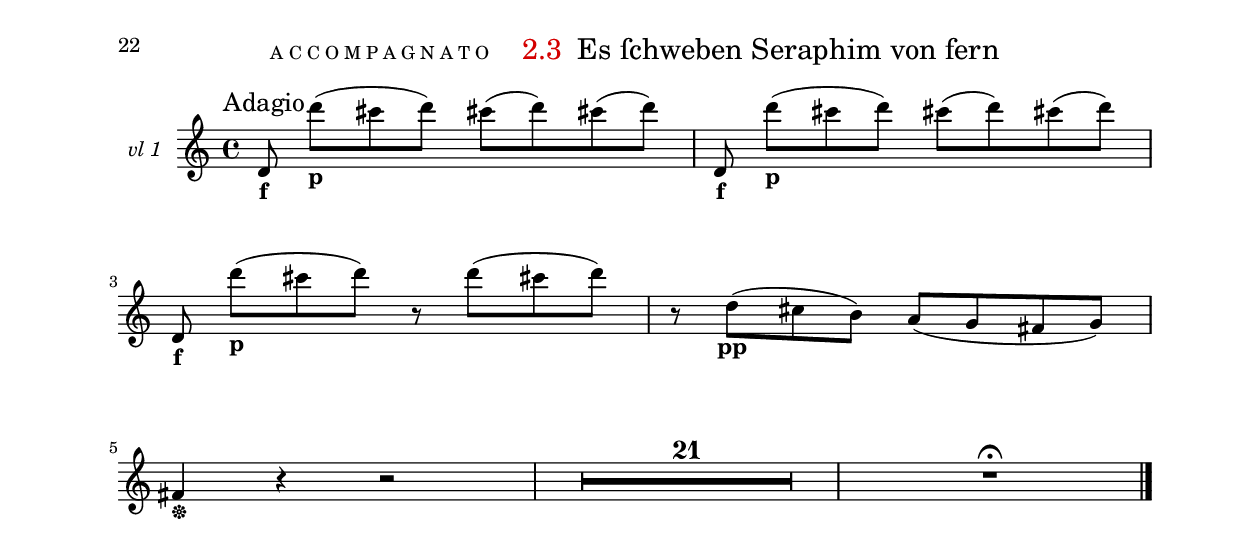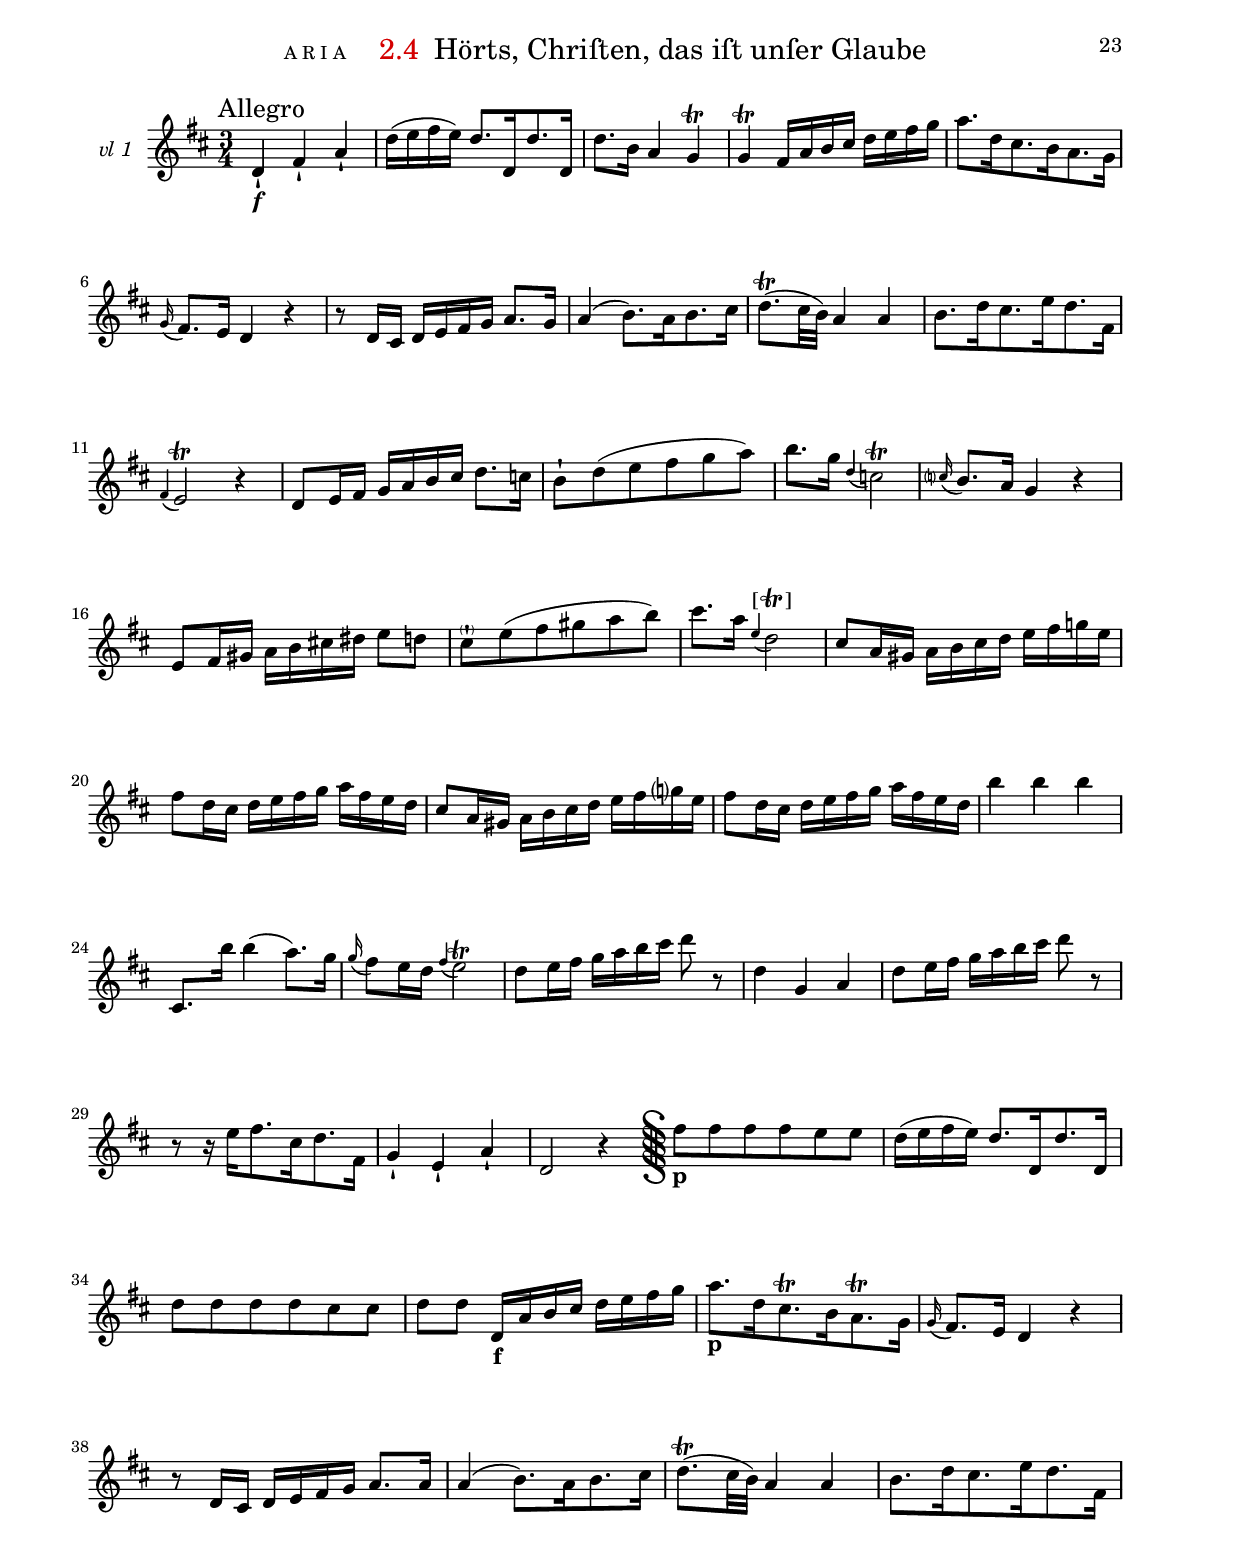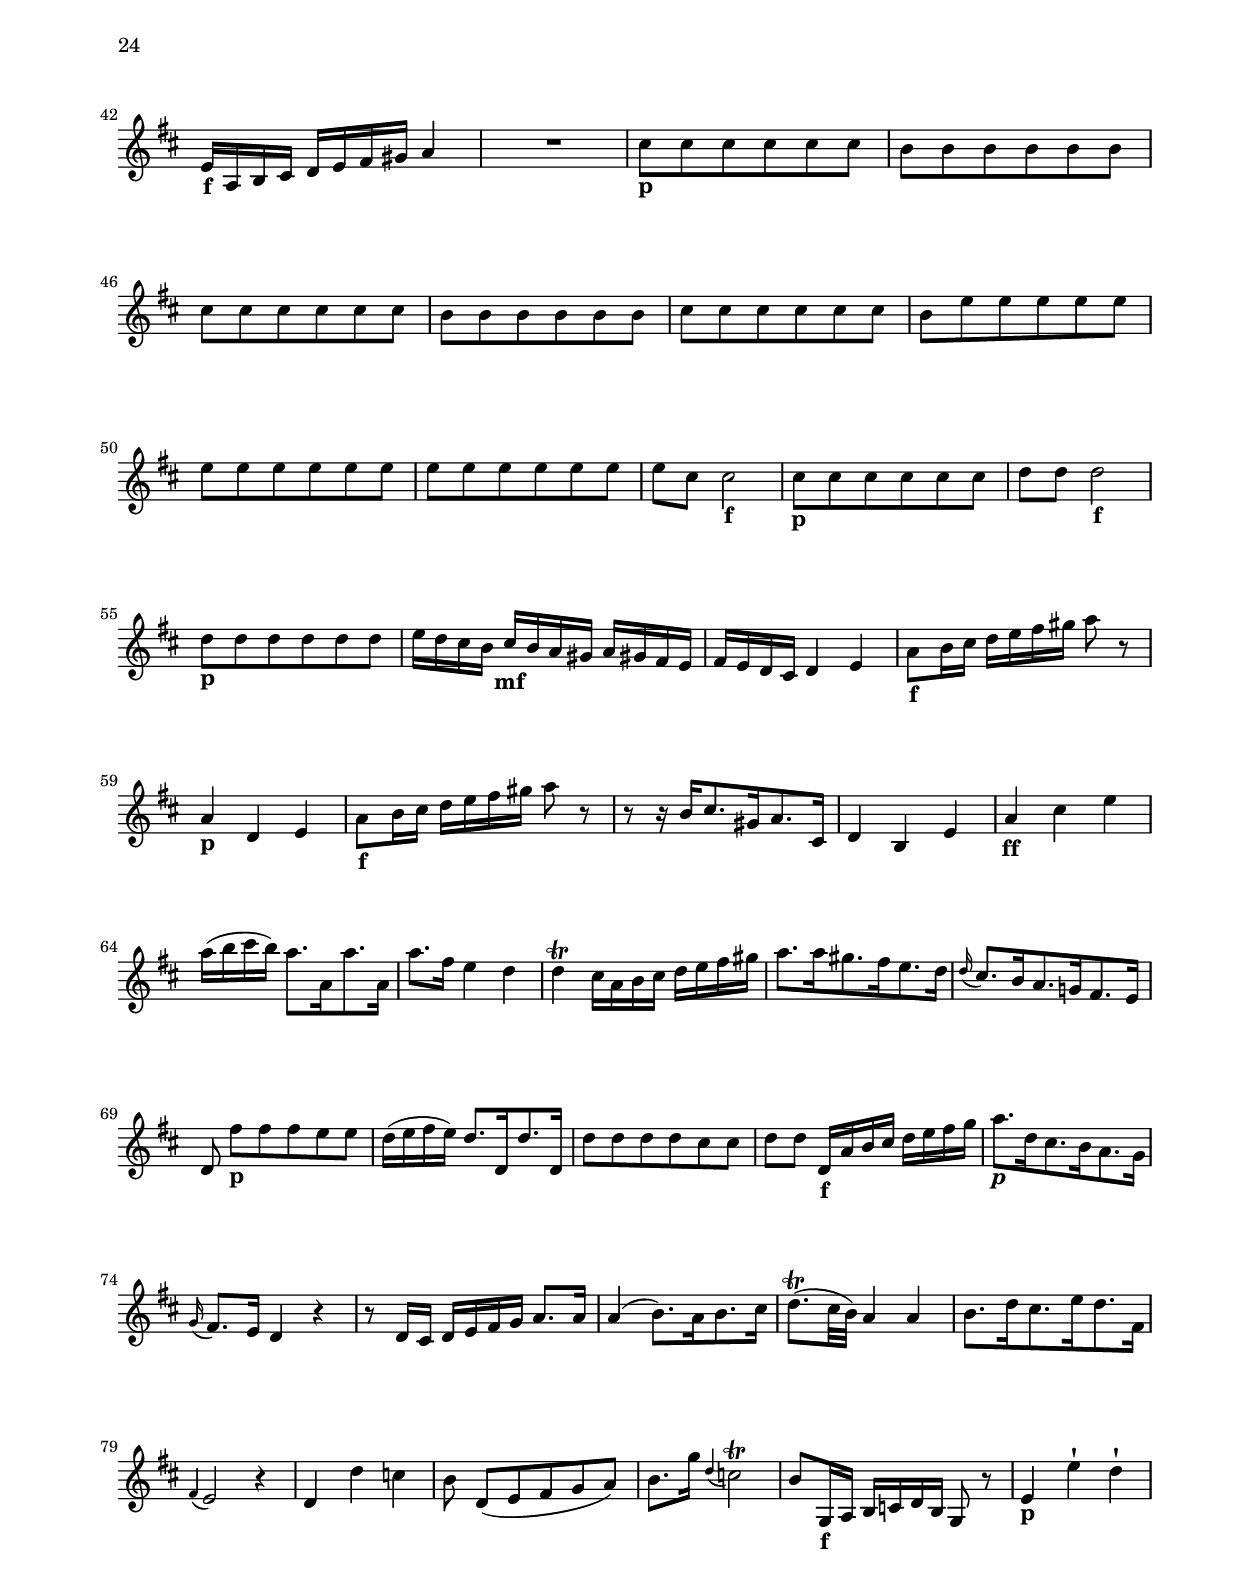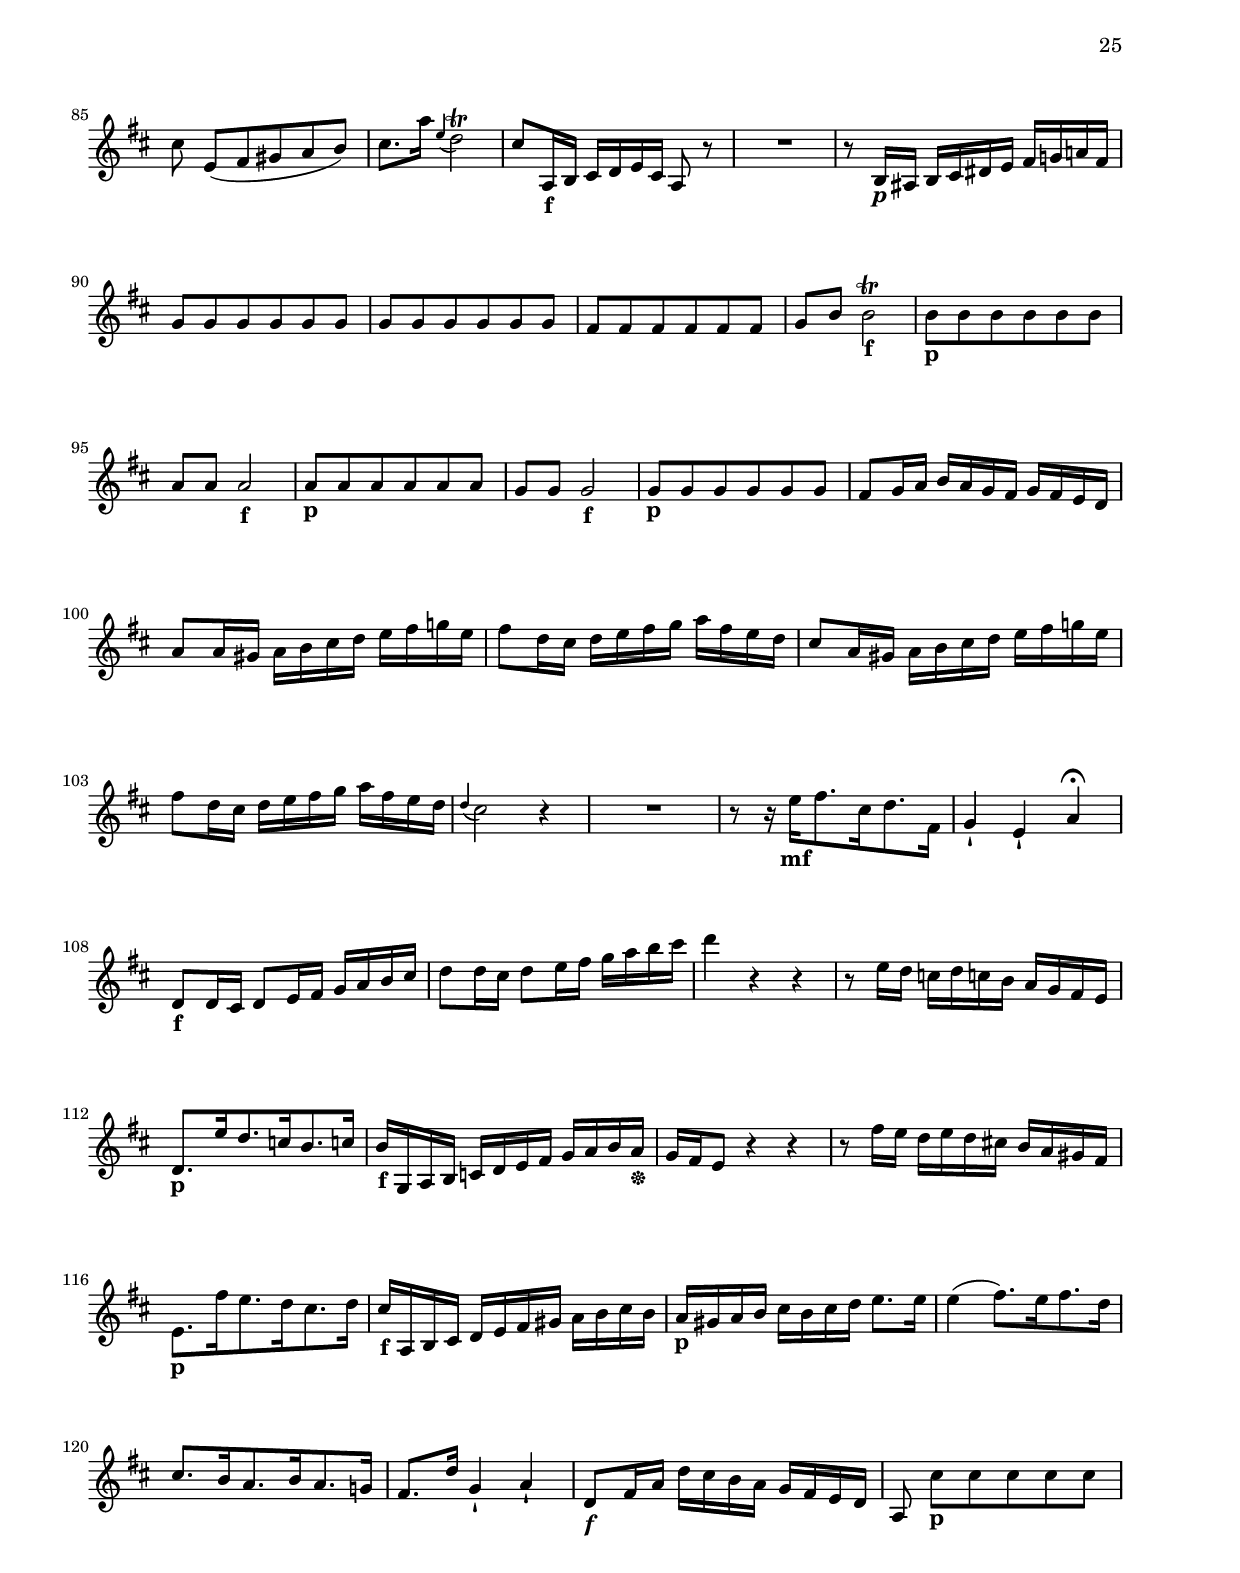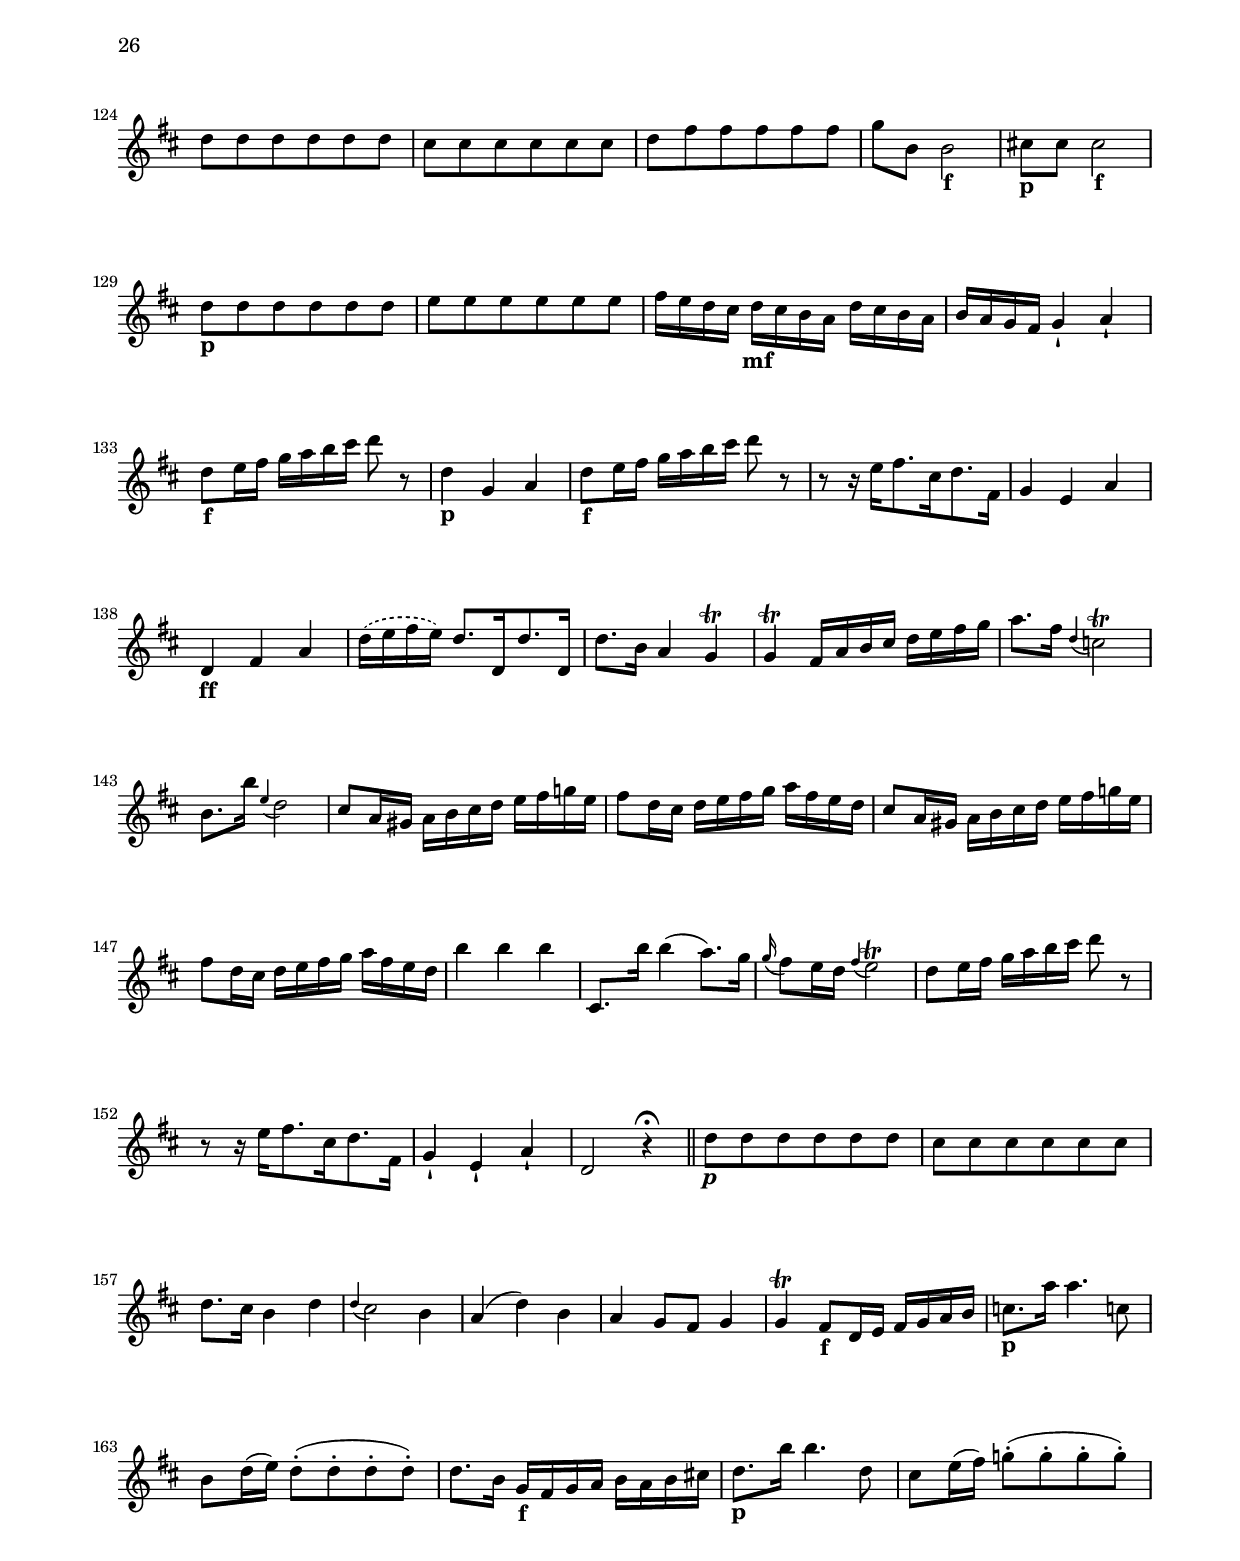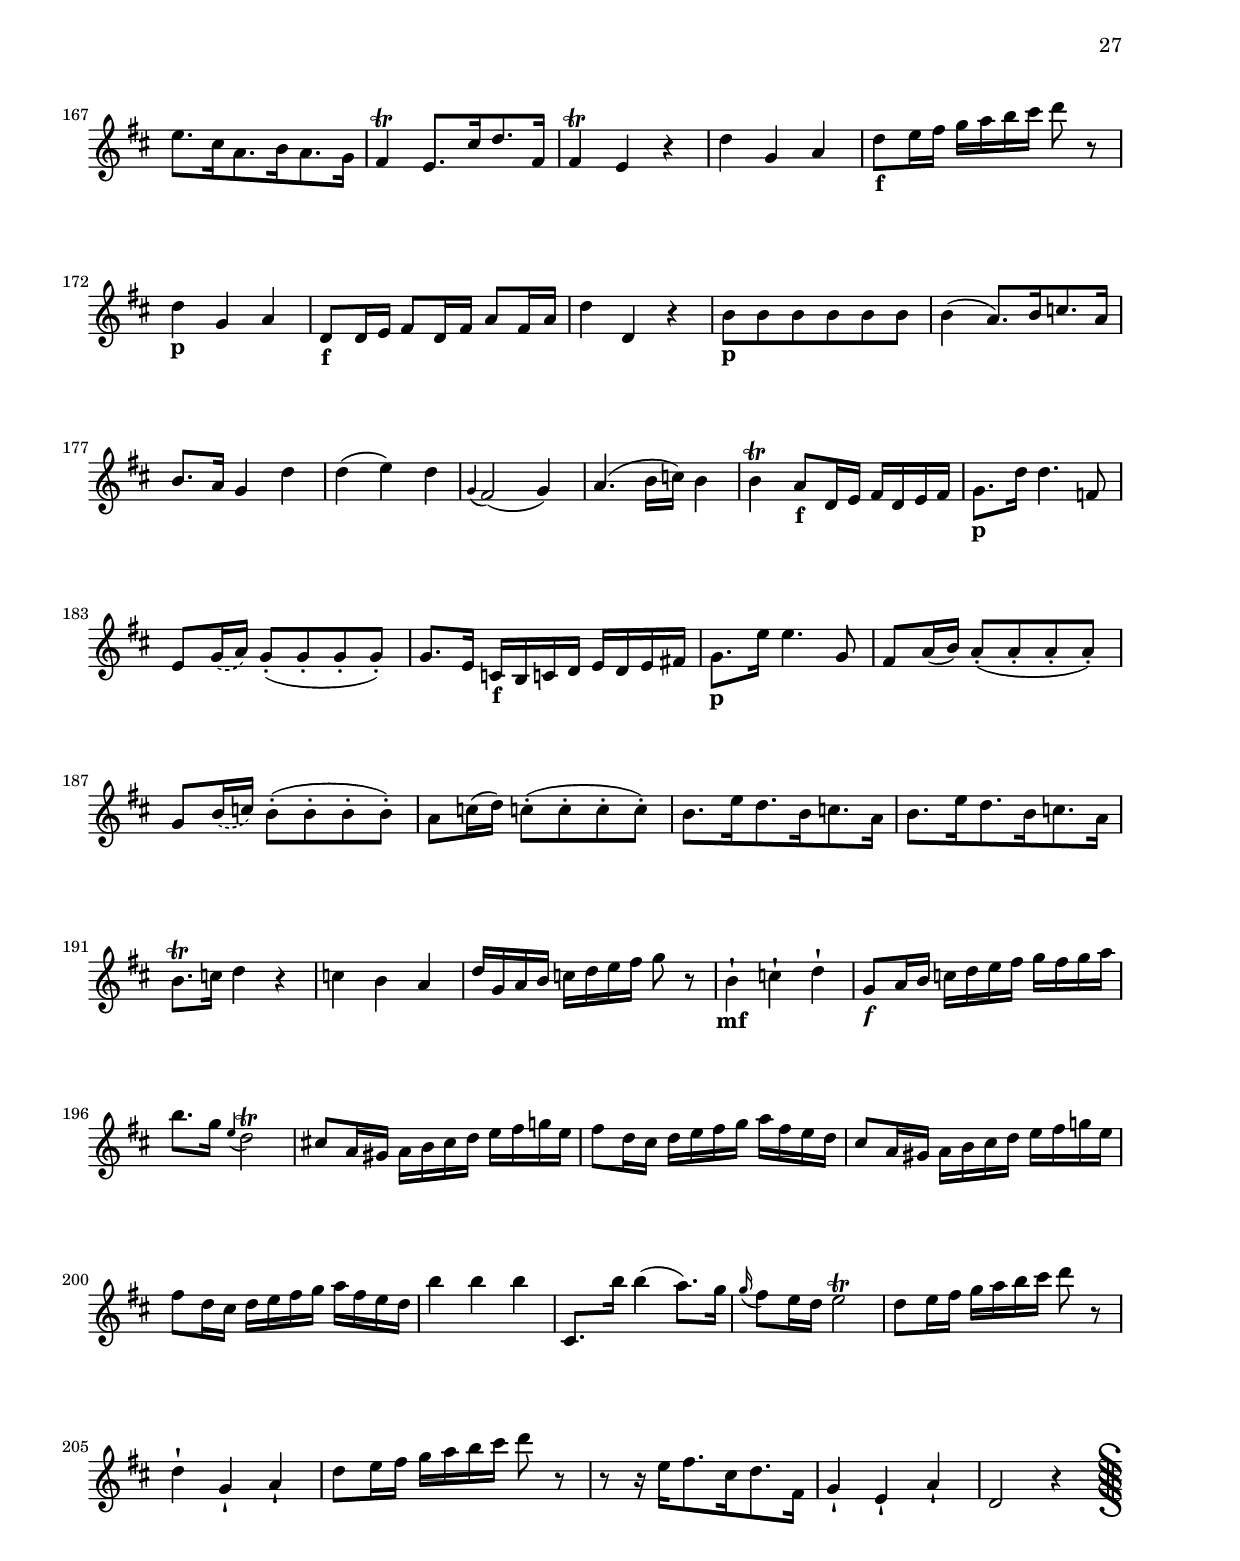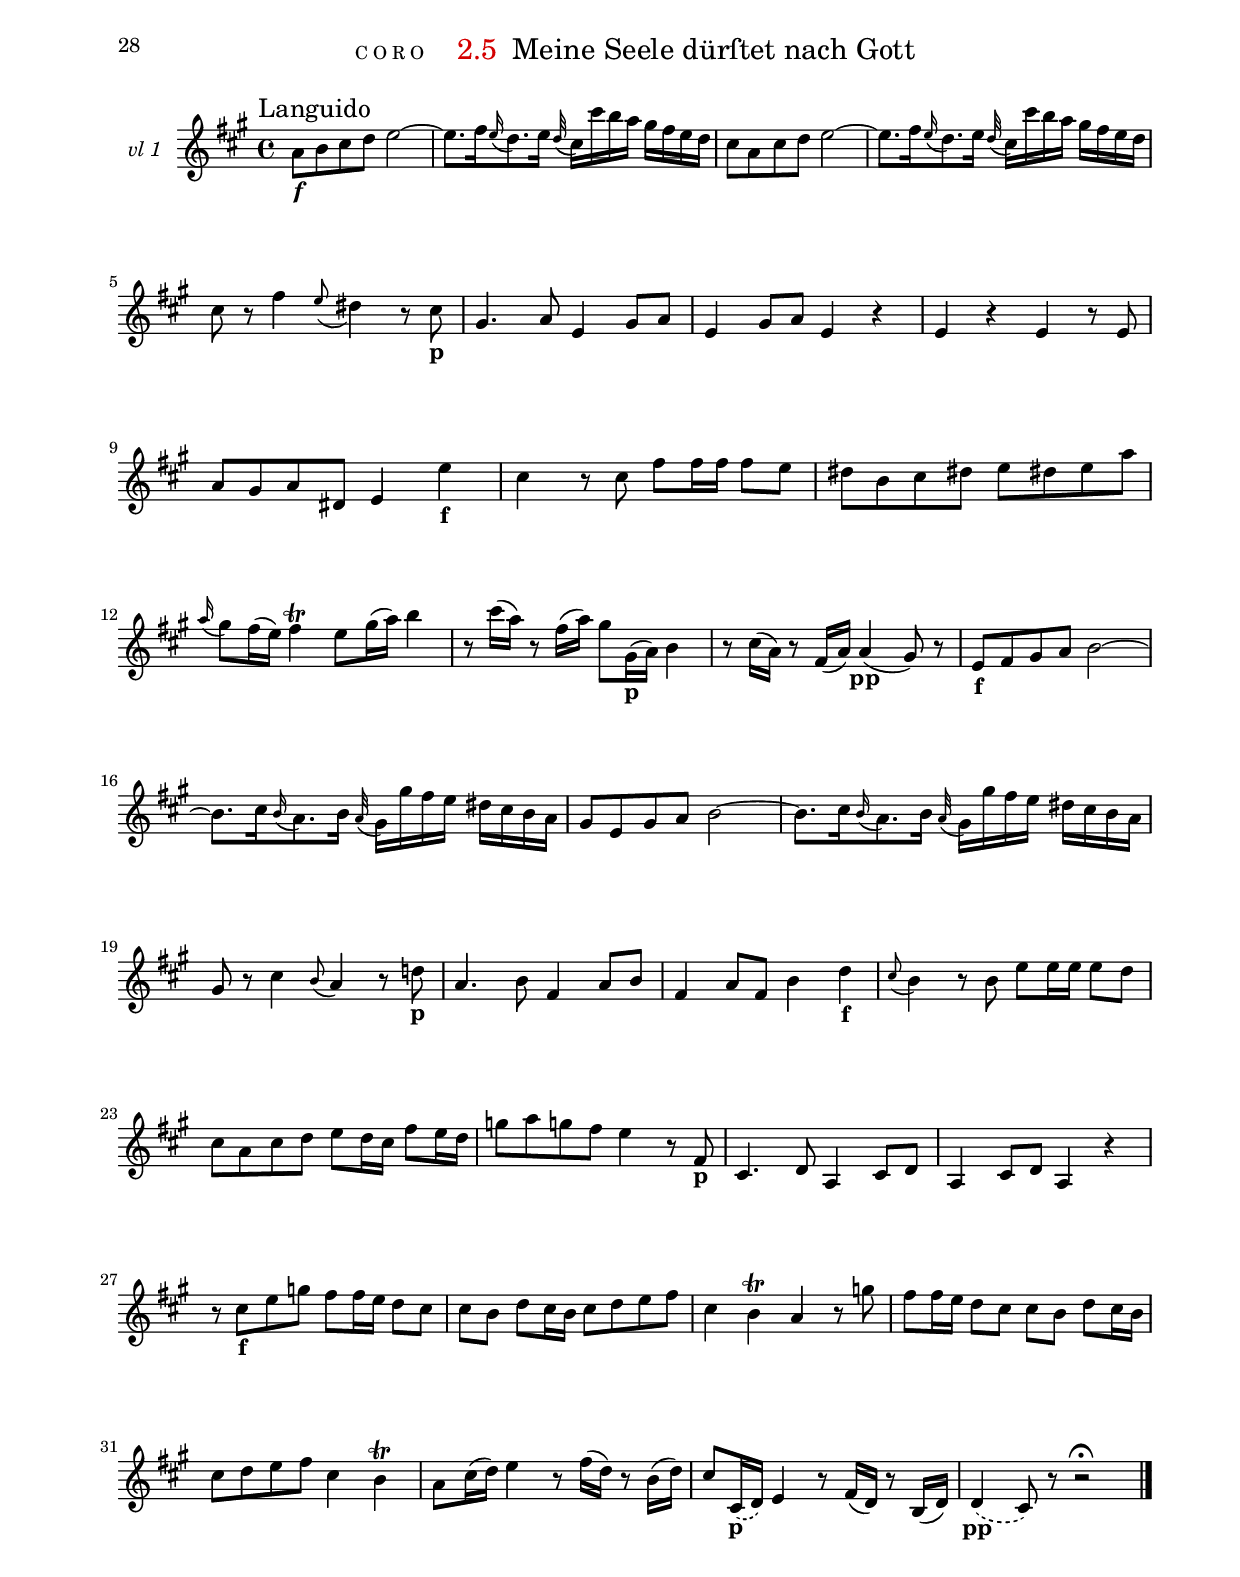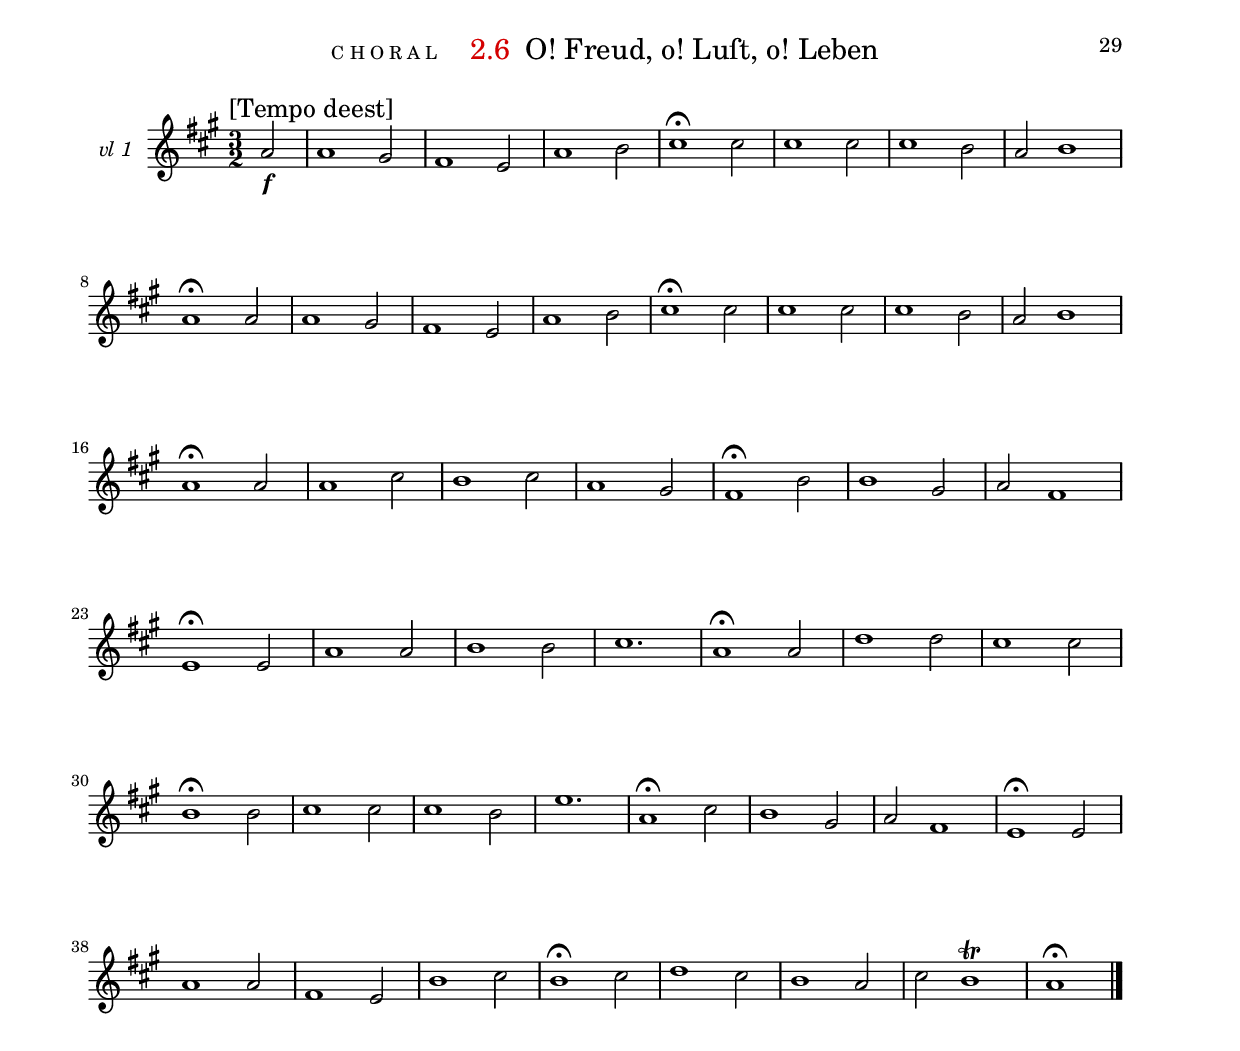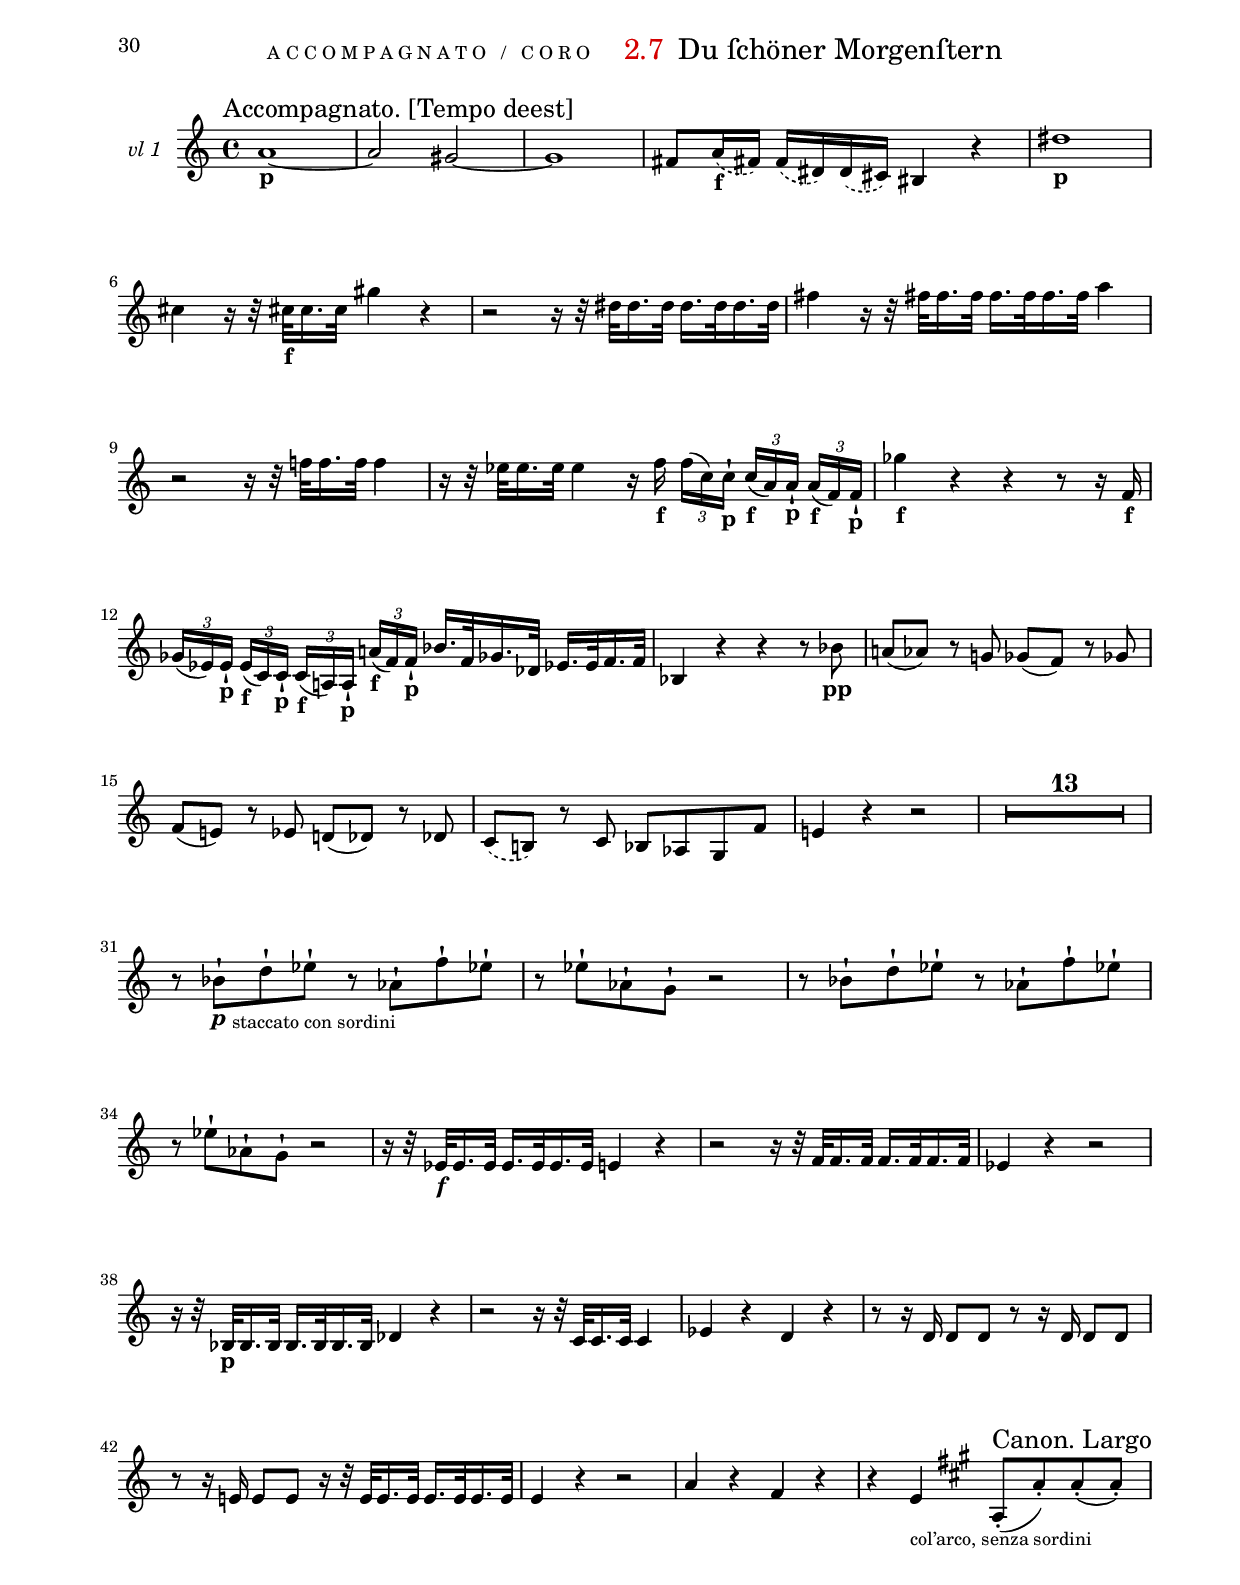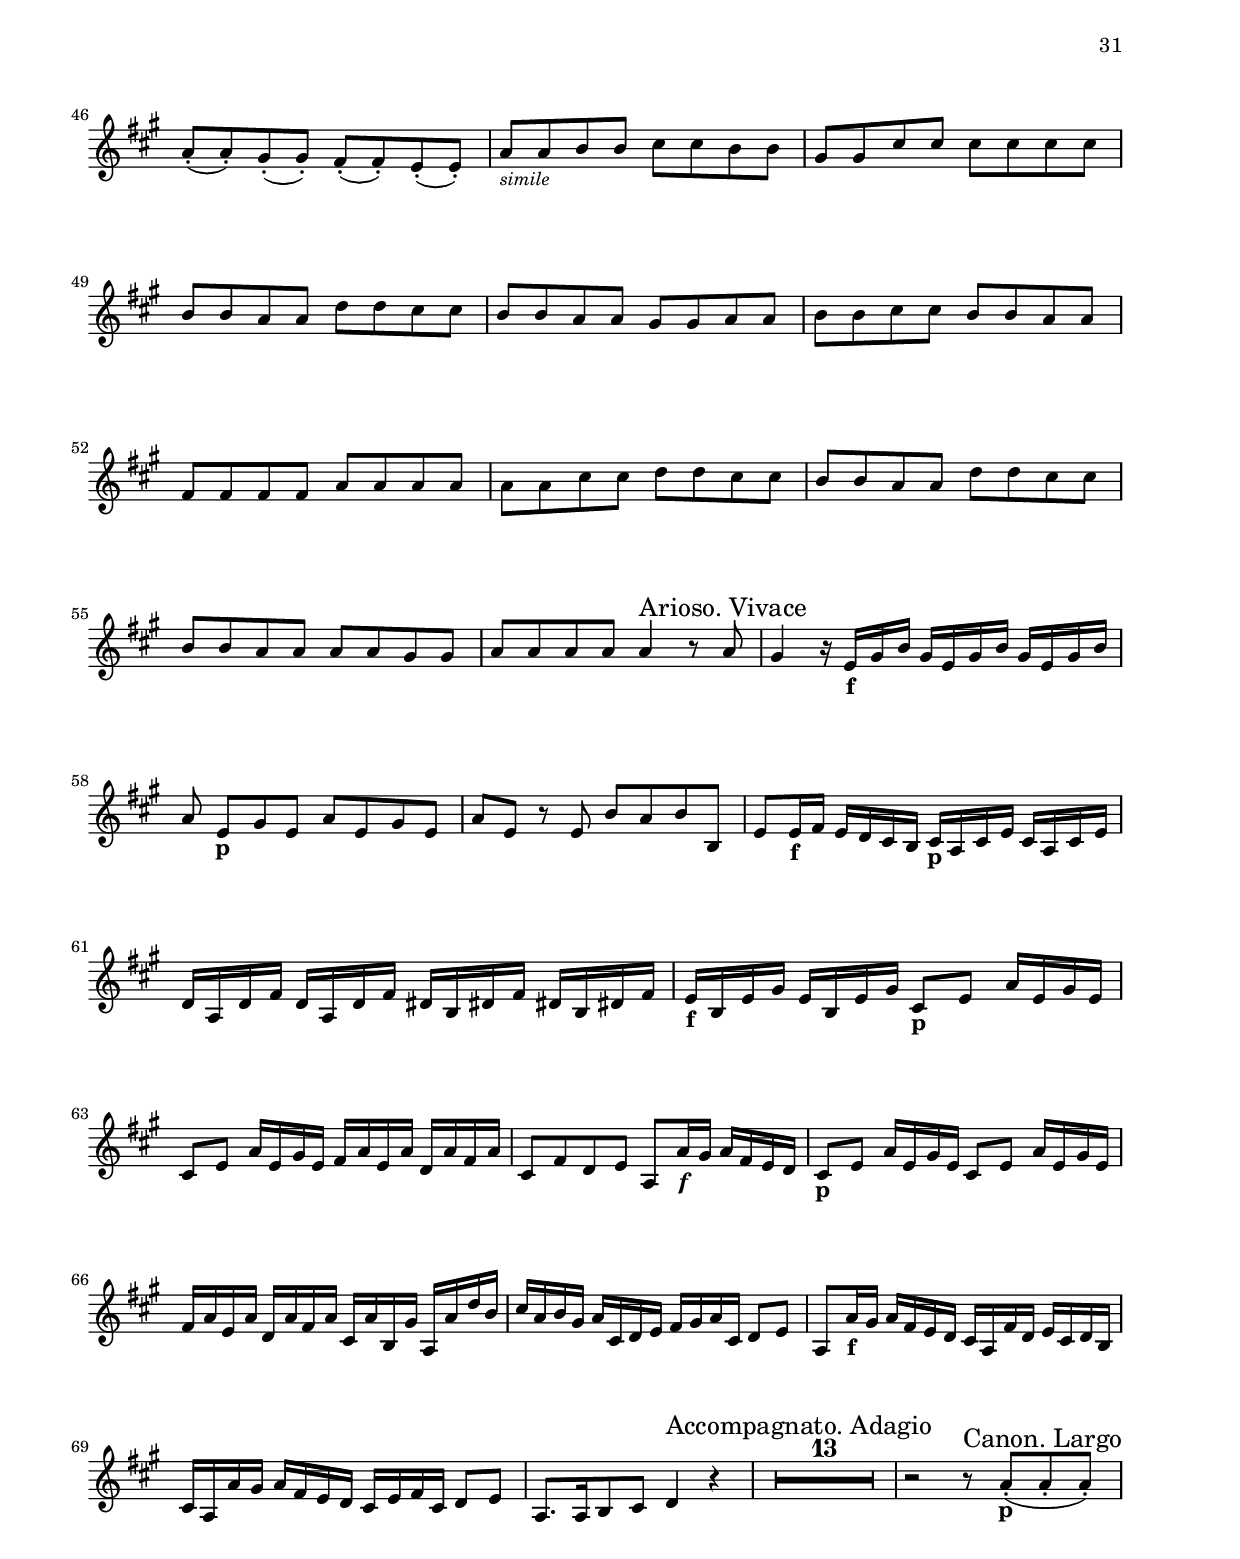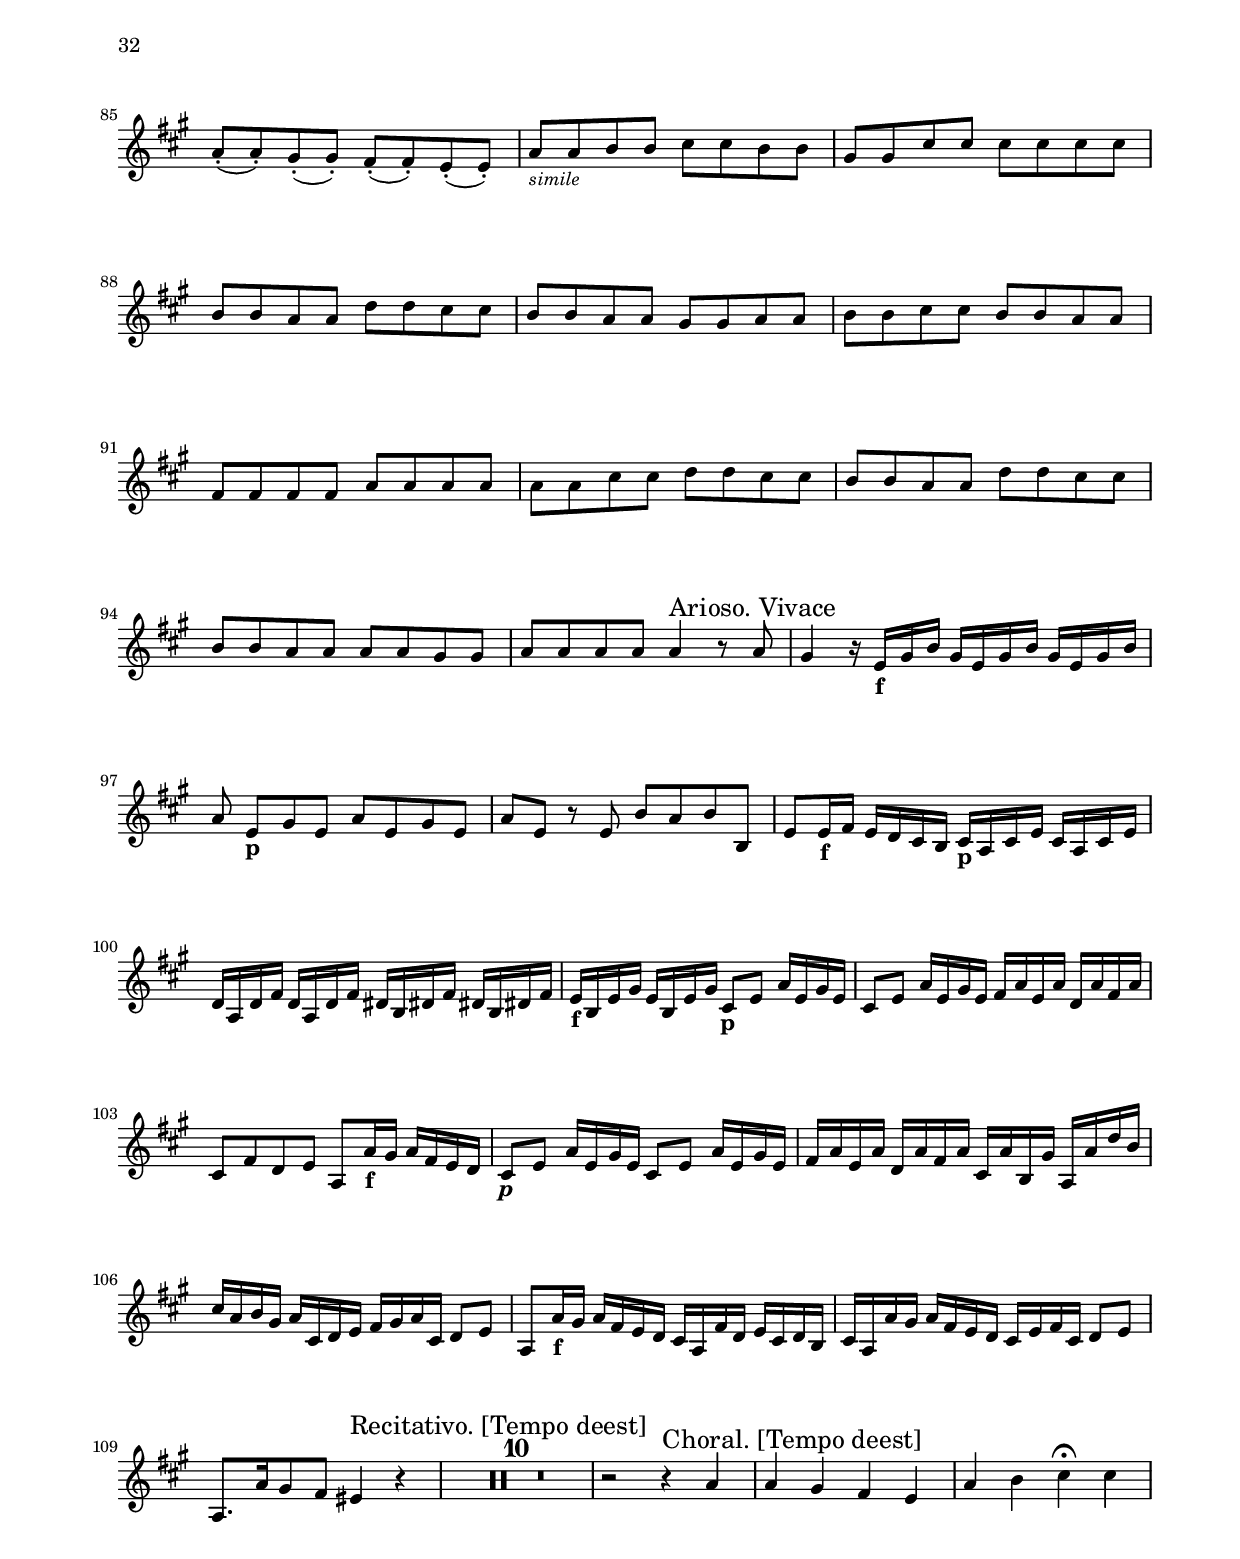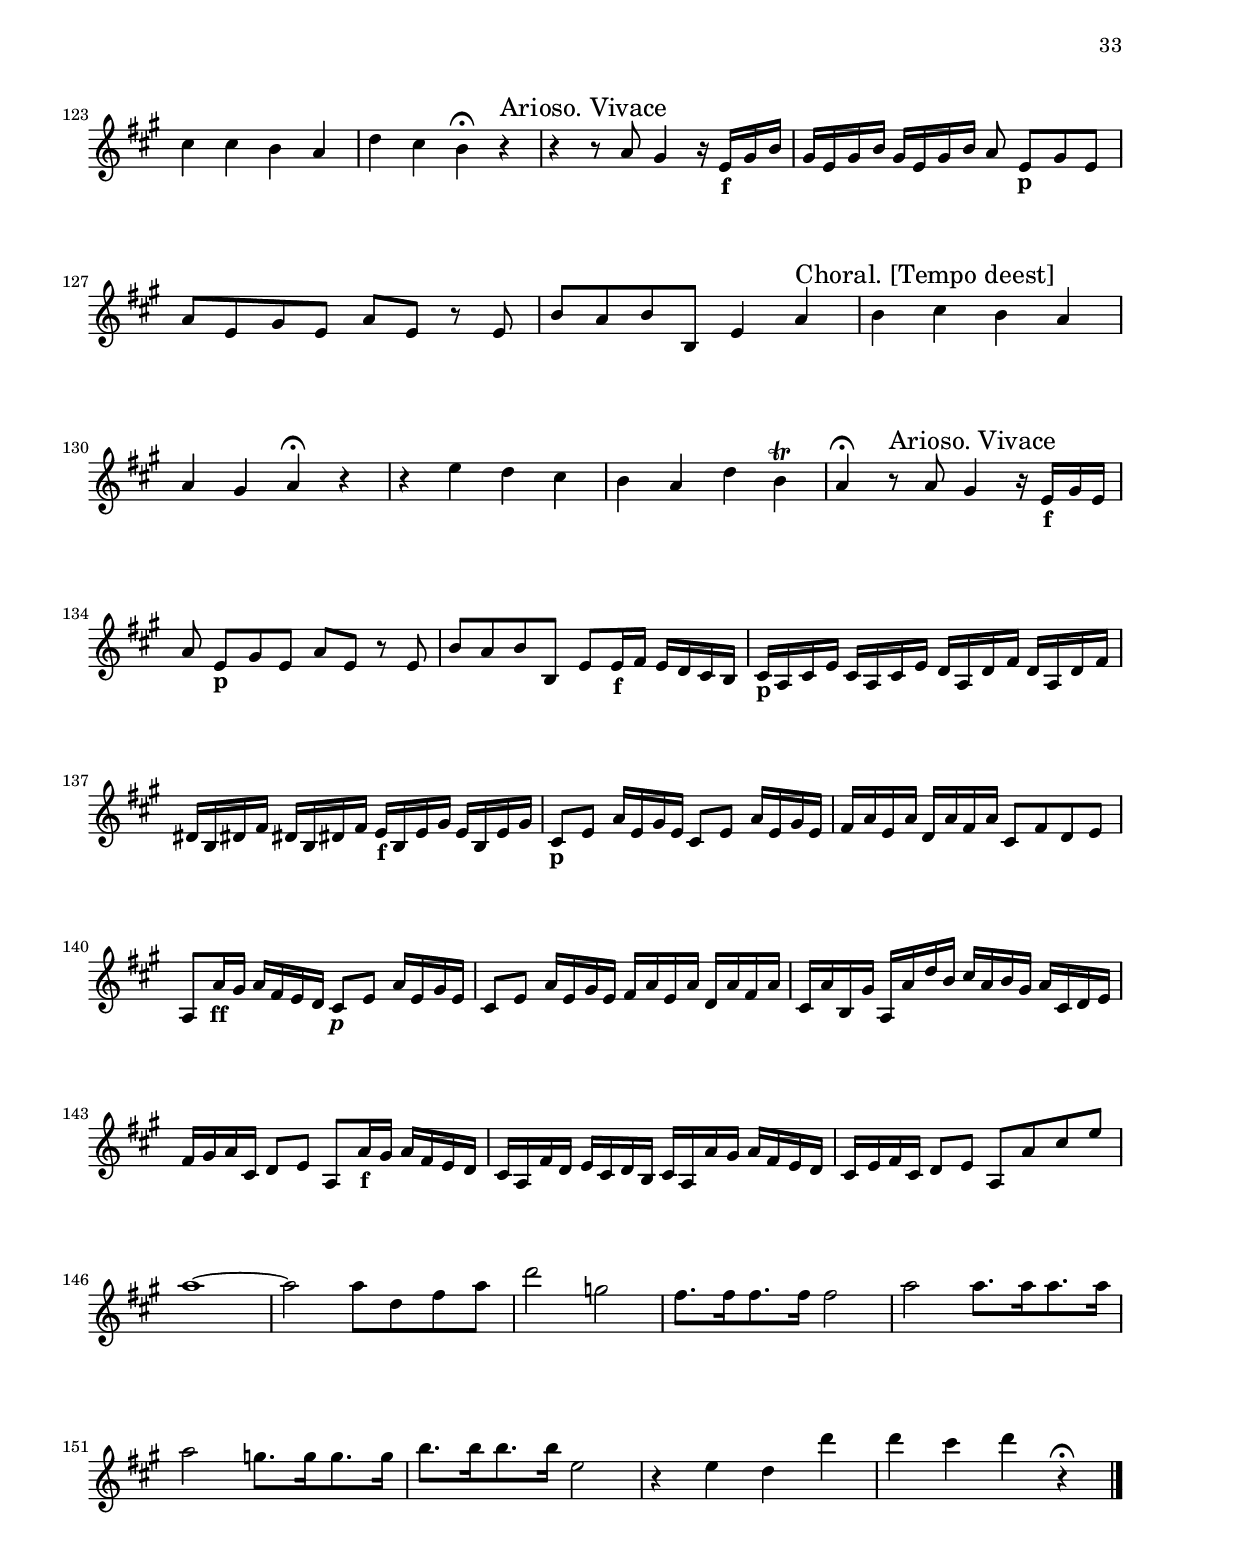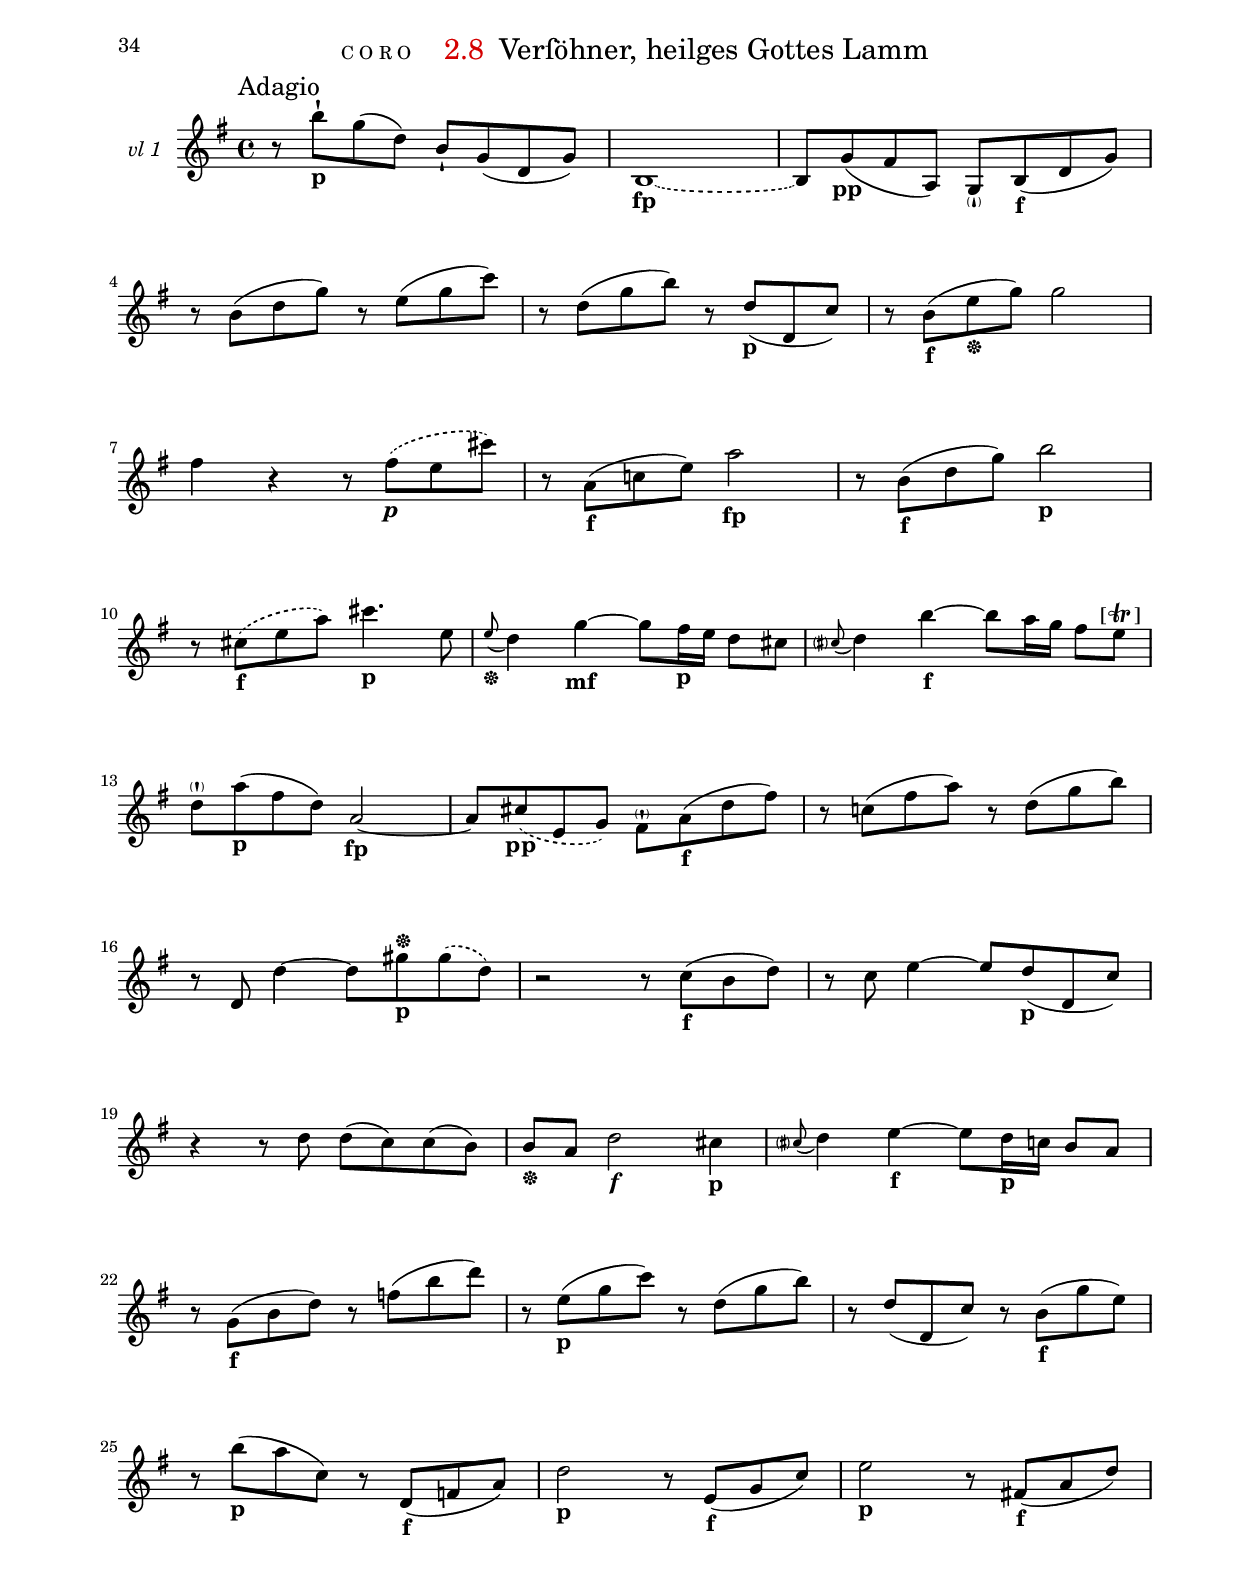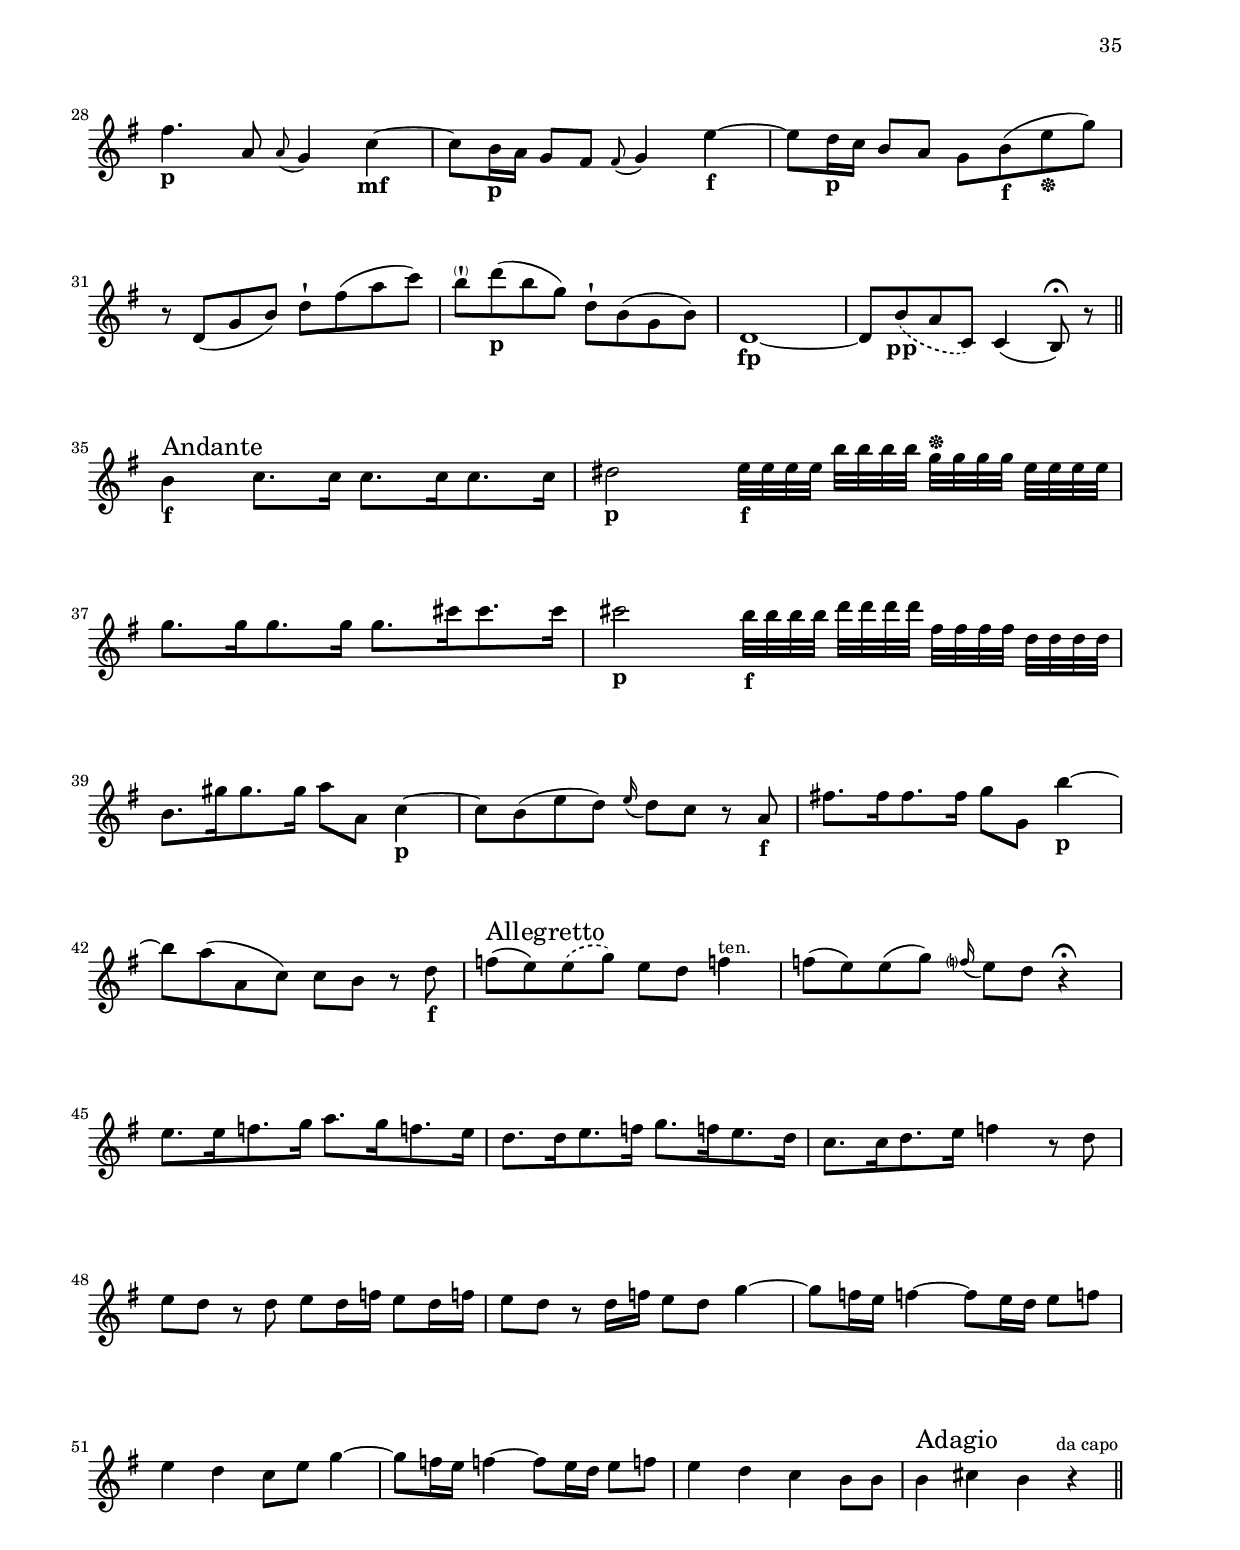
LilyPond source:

\version "2.22.0"

\include "../definitions.ly"

\paper {
  indent = 1\cm
  top-margin = 1.5\cm
  system-separator-markup = ##f
  system-system-spacing =
    #'((basic-distance . 18)
       (minimum-distance . 18)
       (padding . -100)
       (stretchability . 0))

  top-system-spacing =
    #'((basic-distance . 12)
       (minimum-distance . 12)
       (padding . -100)
       (stretchability . 0))

  top-markup-spacing =
    #'((basic-distance . 0)
       (minimum-distance . 0)
       (padding . -100)
       (stretchability . 0))

  markup-system-spacing =
    #'((basic-distance . 12)
       (minimum-distance . 12)
       (padding . -100)
       (stretchability . 0))

  systems-per-page = #9
}

#(set-global-staff-size 17.82)

\layout {
  \context {
    \Staff
    instrumentName = "vl 1"
  }
}

\book {
  \bookpart {
    \header {
      genre = "C H O R A L"
      number = "1.1"
      title = "Jeſu, deine Pasſion"
    }
    \paper { indent = 2\cm systems-per-page = #4 }
    \score {
      <<
        \new Staff {
          \set Staff.instrumentName = "Violino I"
          \JesuDeineViolinoI
        }
      >>
    }
  }
  \bookpart {
    \header {
      genre = "A C C O M P A G N A T O"
      number = "1.2"
      title = "O welch ein kläglich Bild"
    }
    \paper { systems-per-page = #6 }
    \score {
      <<
        \new Staff { \OWelchViolinoI }
      >>
    }
  }
  \bookpart {
    \header {
      genre = "A R I A"
      number = "1.3"
      title = "Heiliger, auch ich bin Erde"
    }
    \score {
      <<
        \new Staff { \HeiligerViolinoI }
      >>
    }
  }
  \bookpart {
    \header {
      genre = "C O R O"
      number = "1.4"
      title = "Mein Herz iſt bereit"
    }
    \paper { page-count = #1 }
    \score {
      <<
        \new Staff { \MeinHerzViolinoI }
      >>
    }
  }
  \bookpart {
    \header {
      genre = "A C C O M P A G N A T O"
      number = "1.5"
      title = "Verräther! Wie, dir muß es doch gelingen?"
    }
    \paper { systems-per-page = #6 }
    \score {
      <<
        \new Staff { \VerraetherViolinoI }
      >>
    }
  }
  \bookpart {
    \header {
      genre = "A R I A"
      number = "1.6"
      title = "Lieblich fließt die Zähre"
    }
    \score {
      <<
        \new Staff { \LieblichViolinoI }
      >>
    }
  }
  \bookpart {
    \header {
      genre = "C O R O"
      number = "1.7"
      title = "Wohl dem, dem die Uebertretungen vergeben ſind"
    }
    \paper { systems-per-page = #6 }
    \score {
      <<
        \new Staff { \WohlDemViolinoI }
      >>
    }
  }
  \bookpart {
    \header {
      genre = "C H O R A L"
      number = "1.8"
      title = "Ich falle dir, mein Gott, zu Füßen"
    }
    \paper { systems-per-page = #4 }
    \score {
      <<
        \new Staff { \IchFalleViolinoI }
      >>
    }
  }
  \bookpart {
    \header {
      genre = "A C C O M P A G N A T O"
      number = "1.9"
      title = "Er, deſſen Allmachts Ruf"
    }
    \score {
      <<
        \new Staff { \ErDessenViolinoI }
      >>
    }
  }
  \bookpart {
    \header {
      genre = "C O R O"
      number = "1.10"
      title = "Er iſt um unſere Miſſethat willen ſo verwundet"
    }
    \score {
      <<
        \new Staff { \ErIstUmViolinoI }
      >>
    }
  }
  \bookpart {
    \header {
      genre = "C H O R A L"
      number = "1.11"
      title = "Schreibe deine blutge Wunden"
    }
    \paper { systems-per-page = #4 }
    \score {
      <<
        \new Staff { \SchreibeDeineViolinoI }
      >>
    }
  }
  \bookpart {
    \header {
      genre = "A C C O M P A G N A T O"
      number = "2.1"
      title = "Nun iſt die feyerliche Stunde des großen Opfers da"
    }
    \score {
      <<
        \new Staff { \NunIstViolinoI }
      >>
    }
  }
  \bookpart {
    \header {
      genre = "D U E T T O"
      number = "2.2"
      title = "Gott am Creutze, lehre mich"
    }
    \score {
      <<
        \new Staff { \GottAmViolinoI }
      >>
    }
  }
  \bookpart {
    \header {
      genre = "A C C O M P A G N A T O"
      number = "2.3"
      title = "Es ſchweben Seraphim von fern"
    }
    \paper { systems-per-page = #3 }
    \score {
      <<
        \new Staff { \EsSchwebenViolinoI }
      >>
    }
  }
  \bookpart {
    \header {
      genre = "A R I A"
      number = "2.4"
      title = "Hörts, Chriſten, das iſt unſer Glaube"
    }
    \score {
      <<
        \new Staff { \HoertsViolinoI }
      >>
    }
  }
  \bookpart {
    \header {
      genre = "C O R O"
      number = "2.5"
      title = "Meine Seele dürſtet nach Gott"
    }
    \score {
      <<
        \new Staff { \MeineSeeleViolinoI }
      >>
    }
  }
  \bookpart {
    \header {
      genre = "C H O R A L"
      number = "2.6"
      title = "O! Freud, o! Luſt, o! Leben"
    }
    \paper { systems-per-page = #6 }
    \score {
      <<
        \new Staff { \OFreudViolinoI }
      >>
    }
  }
  \bookpart {
    \header {
      genre = "A C C O M P A G N A T O   /   C O R O"
      number = "2.7"
      title = "Du ſchöner Morgenſtern"
    }
    \score {
      <<
        \new Staff { \DuSchoenerViolinoI }
      >>
    }
  }
  \bookpart {
    \header {
      genre = "C O R O"
      number = "2.8"
      title = "Verſöhner, heilges Gottes Lamm"
    }
    \score {
      <<
        \new Staff { \VersoehnerViolinoI }
      >>
    }
  }
}
